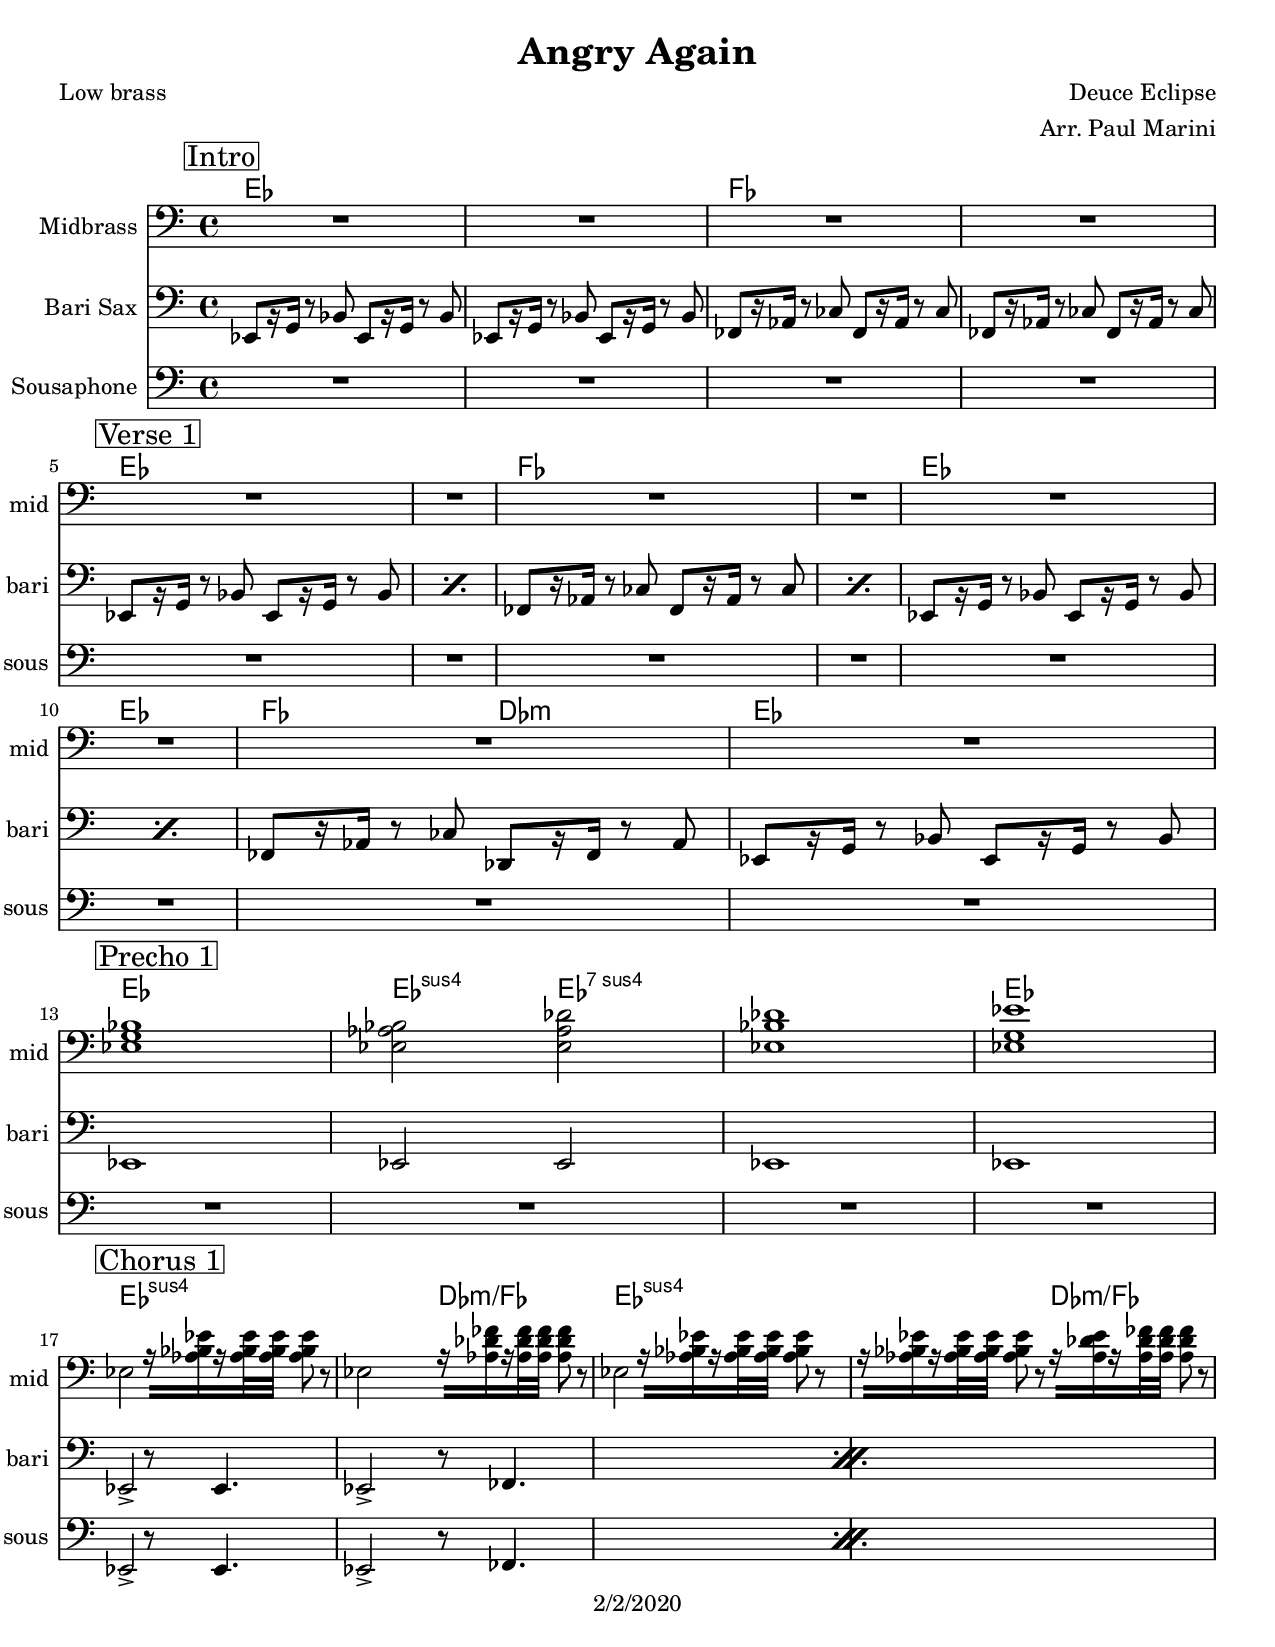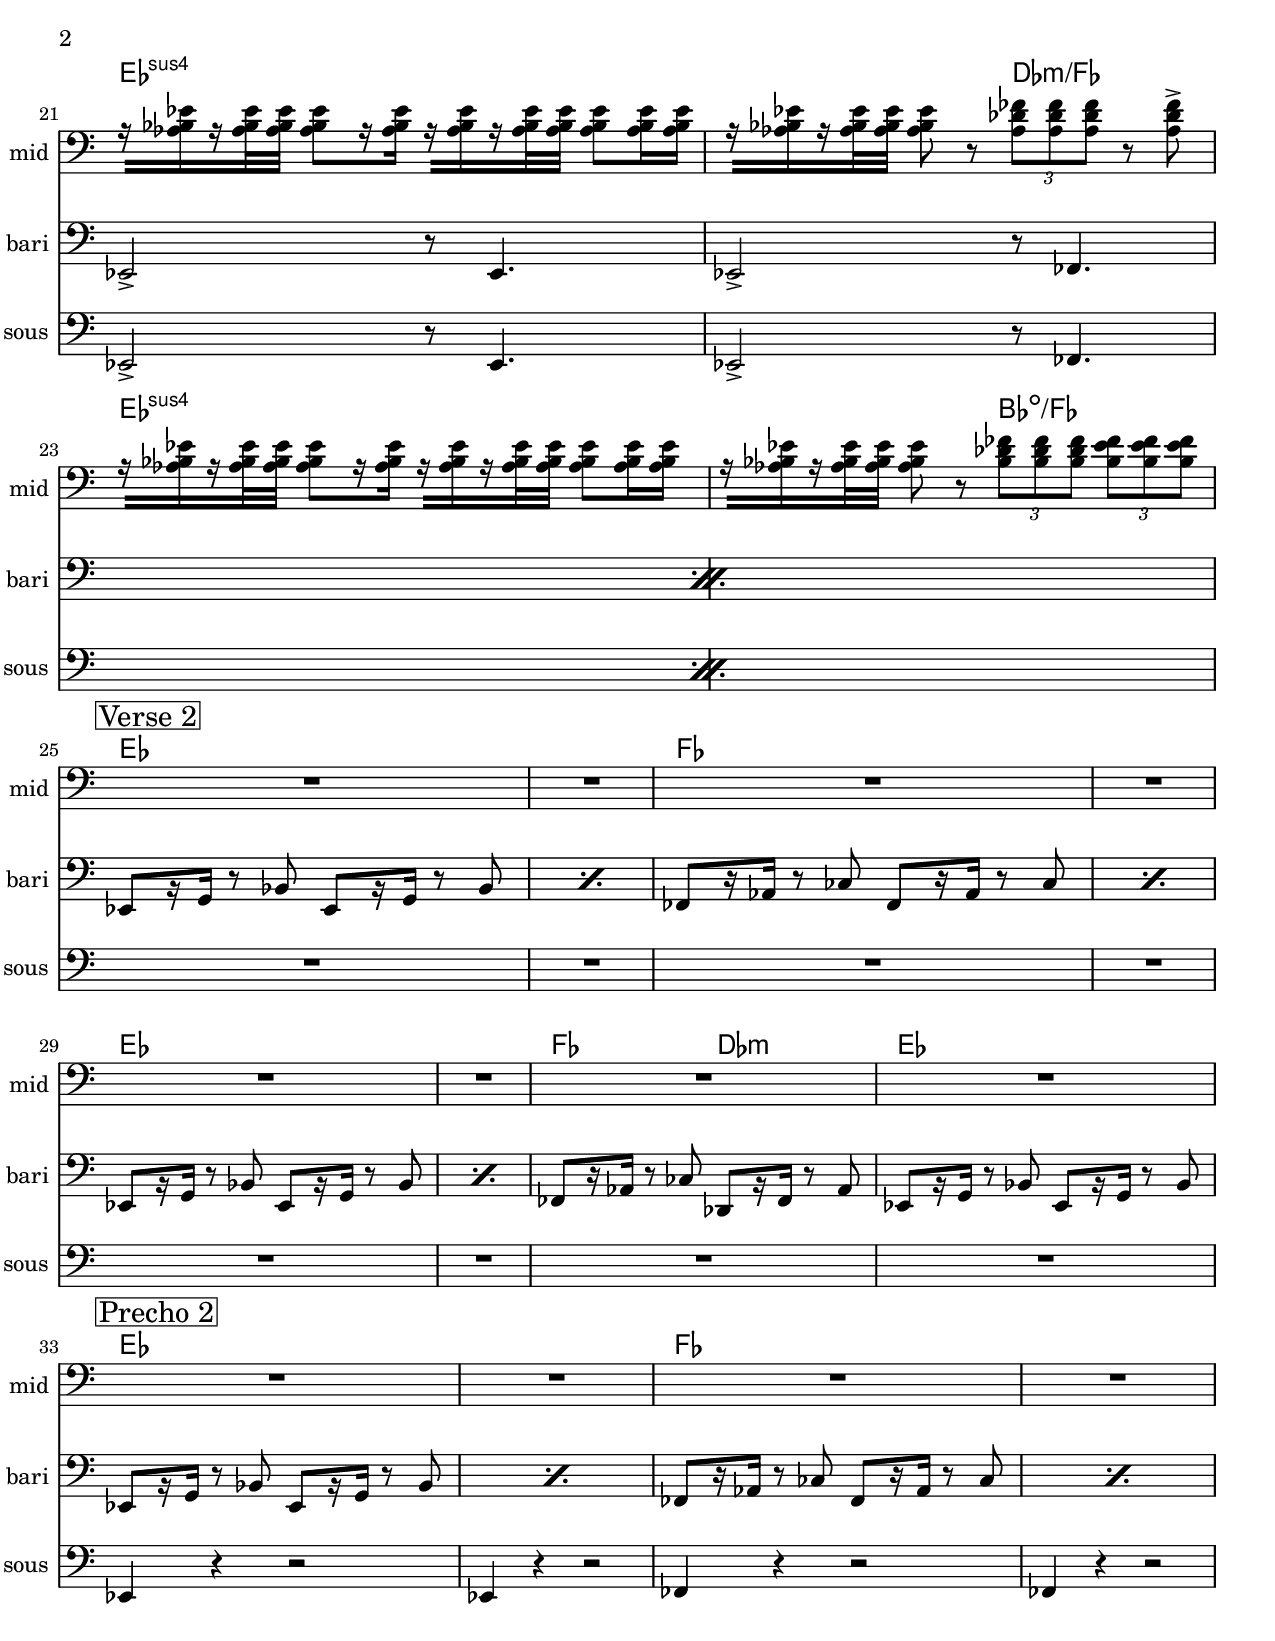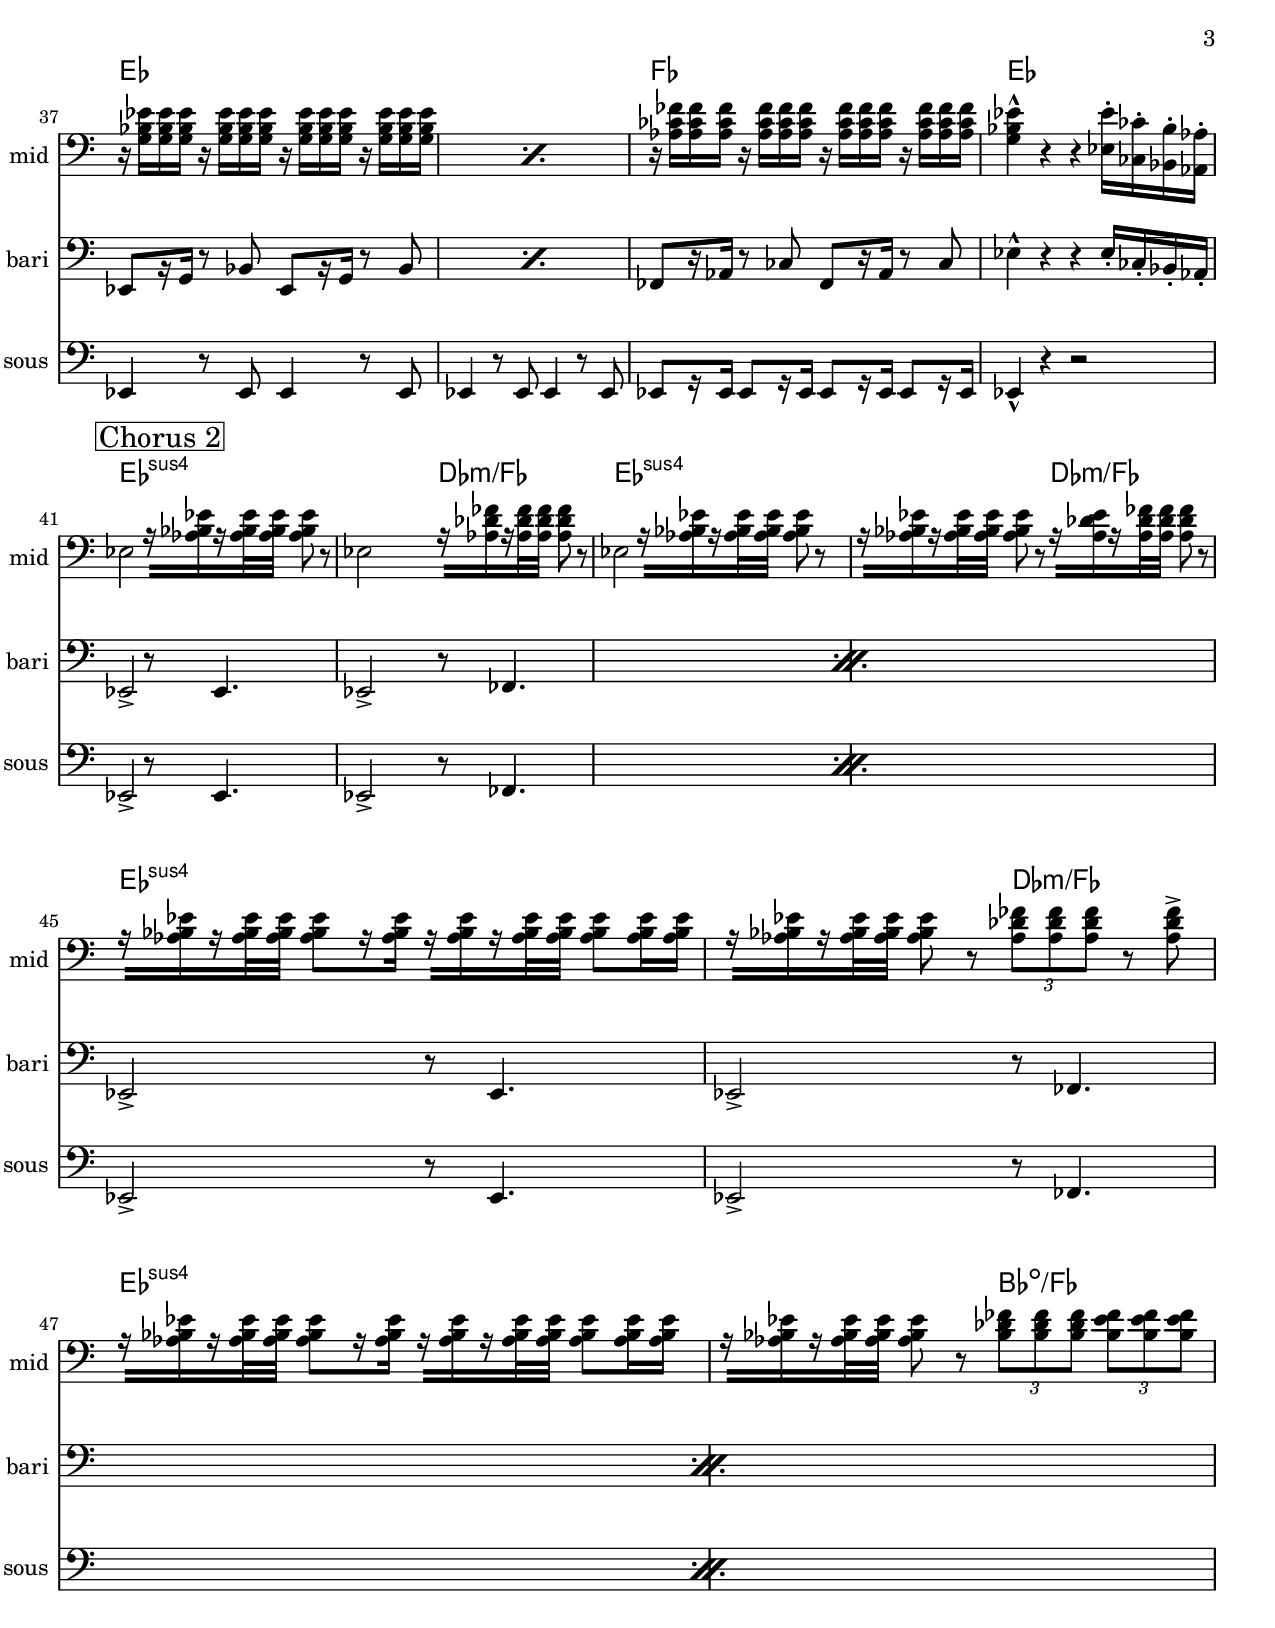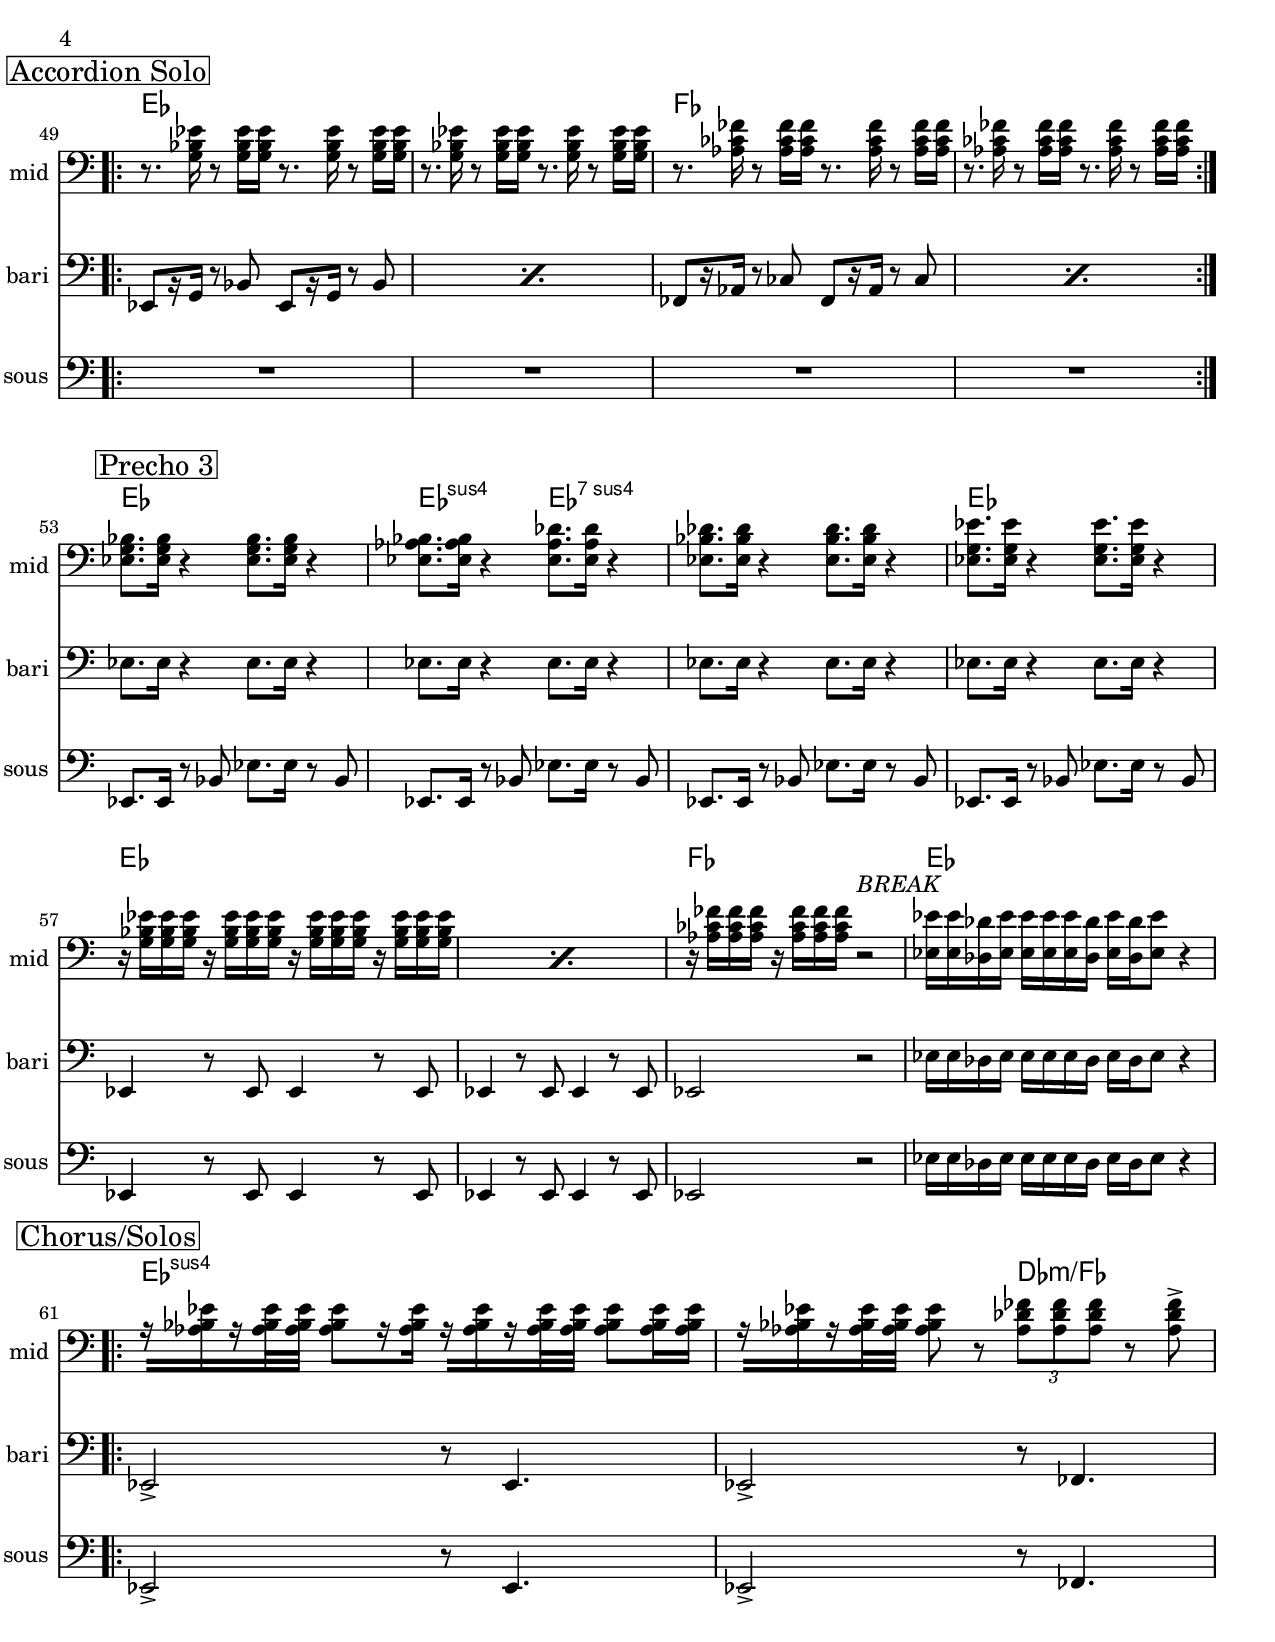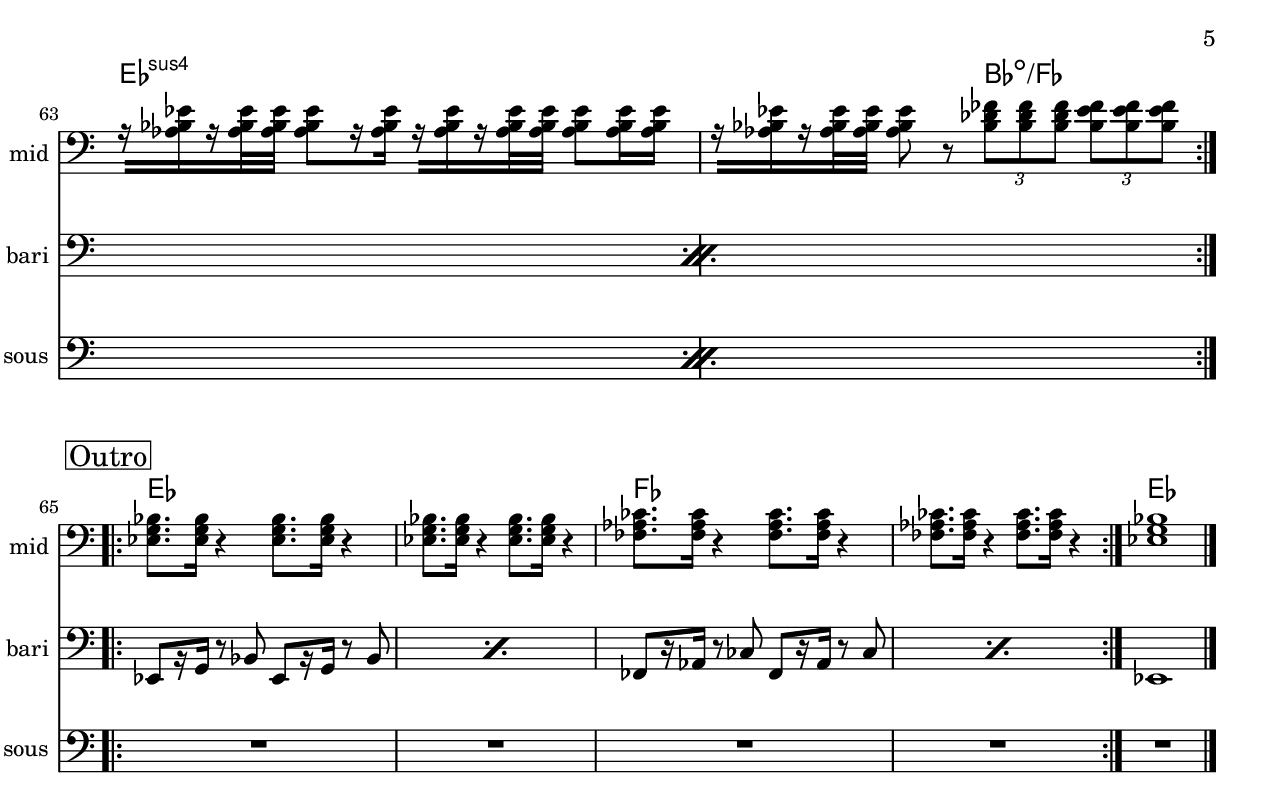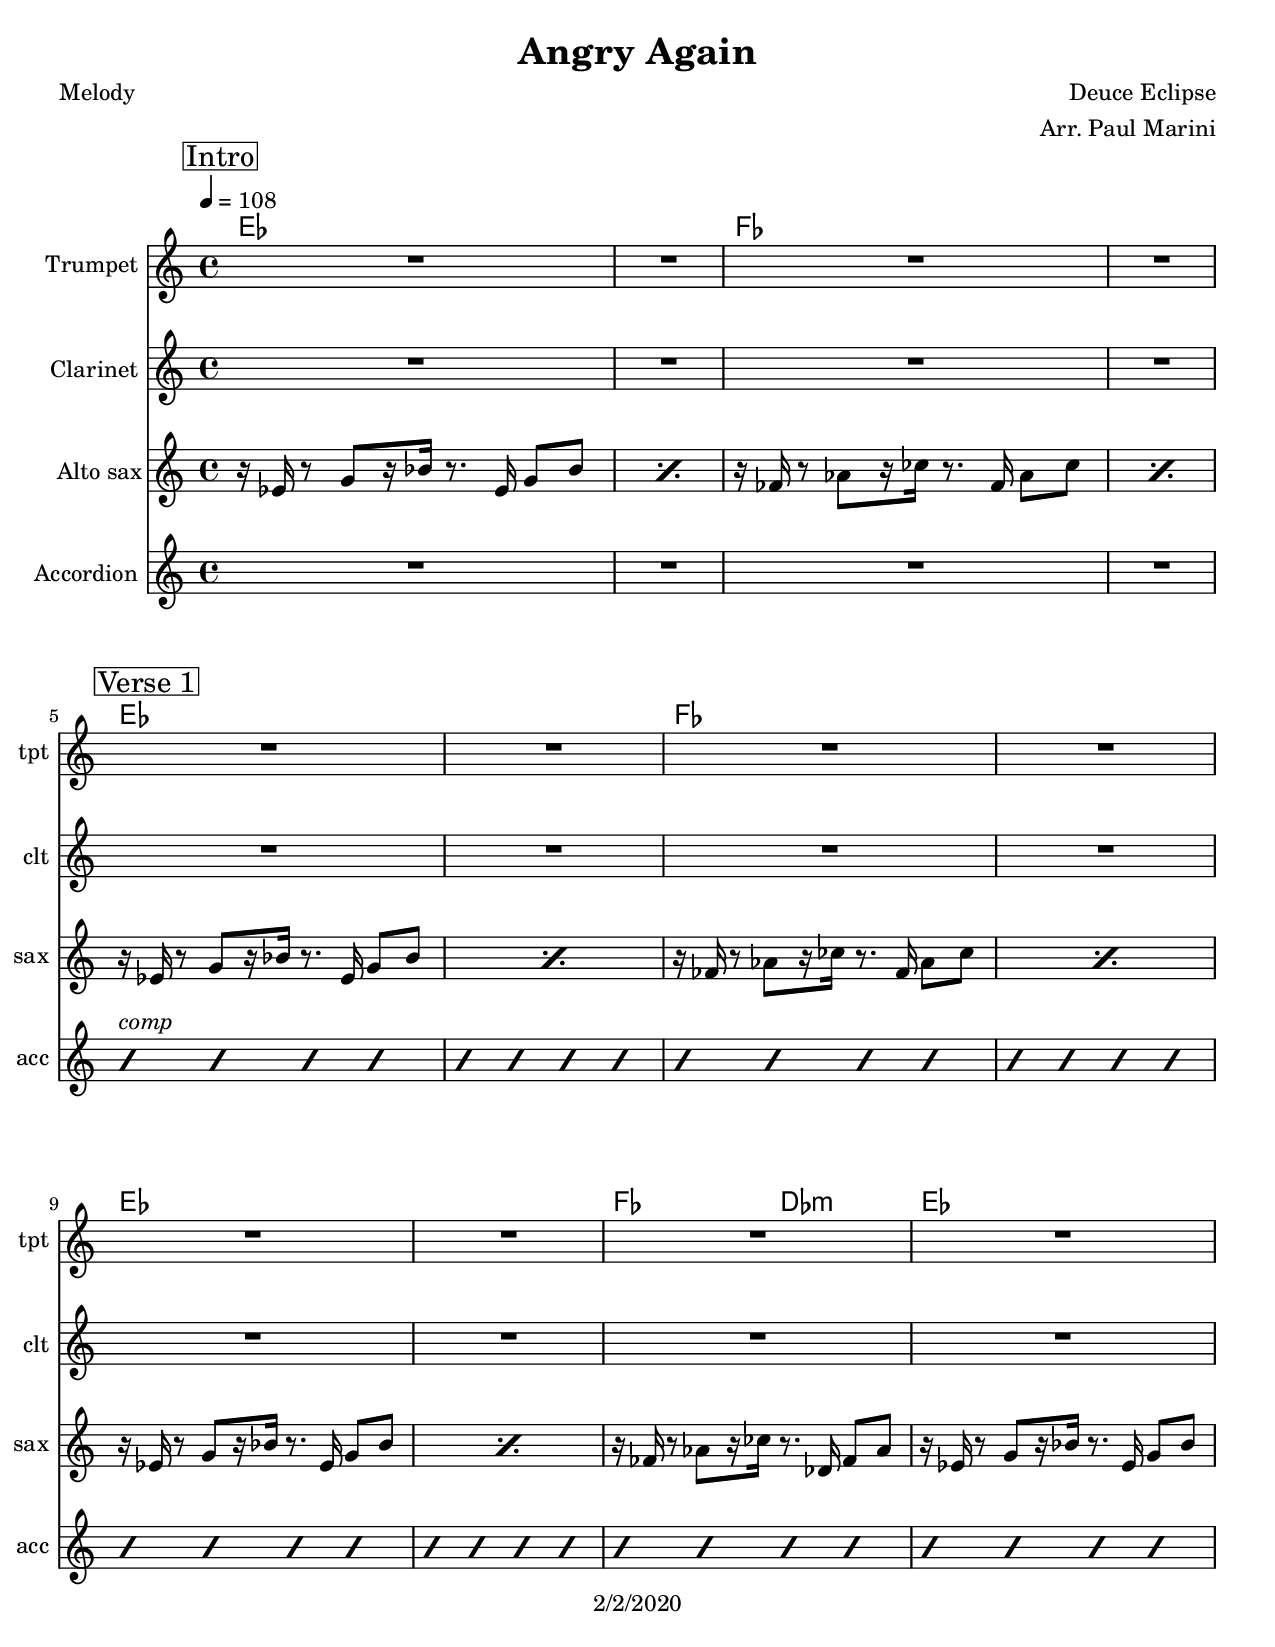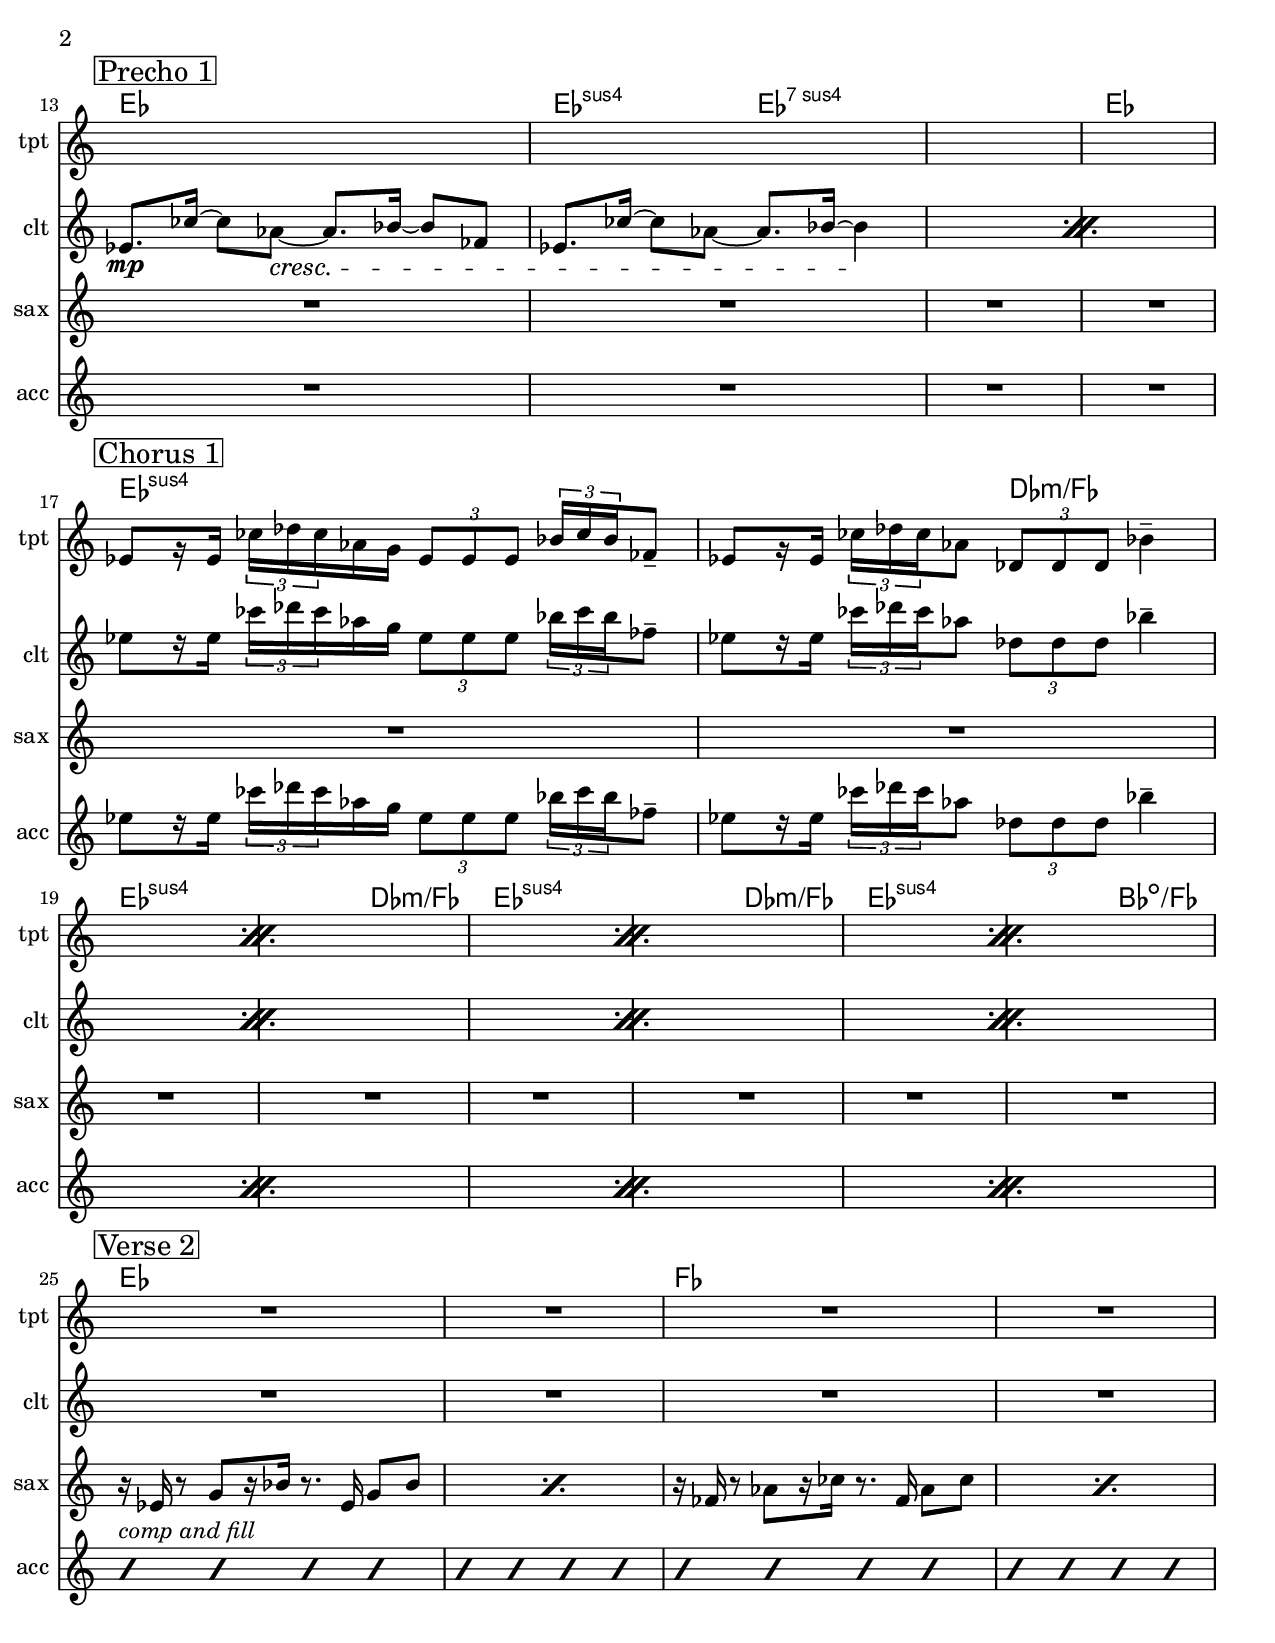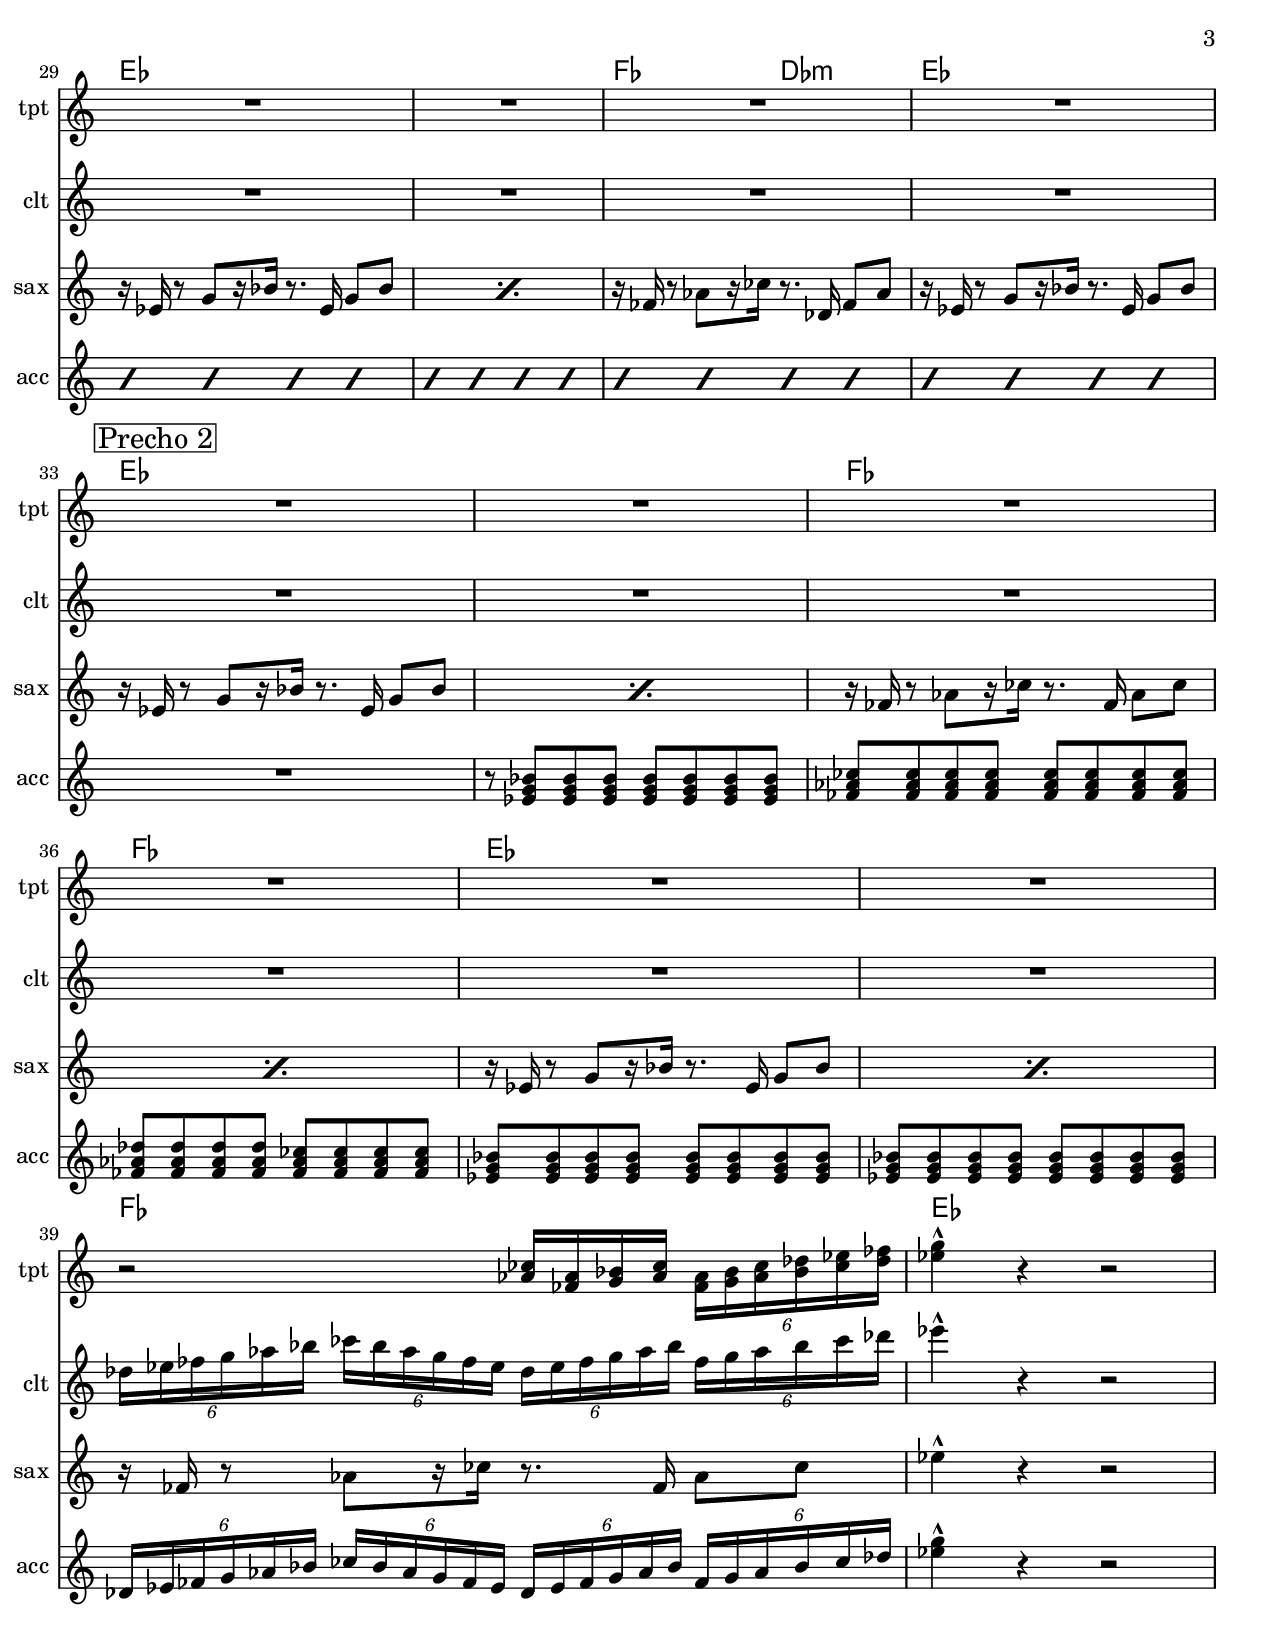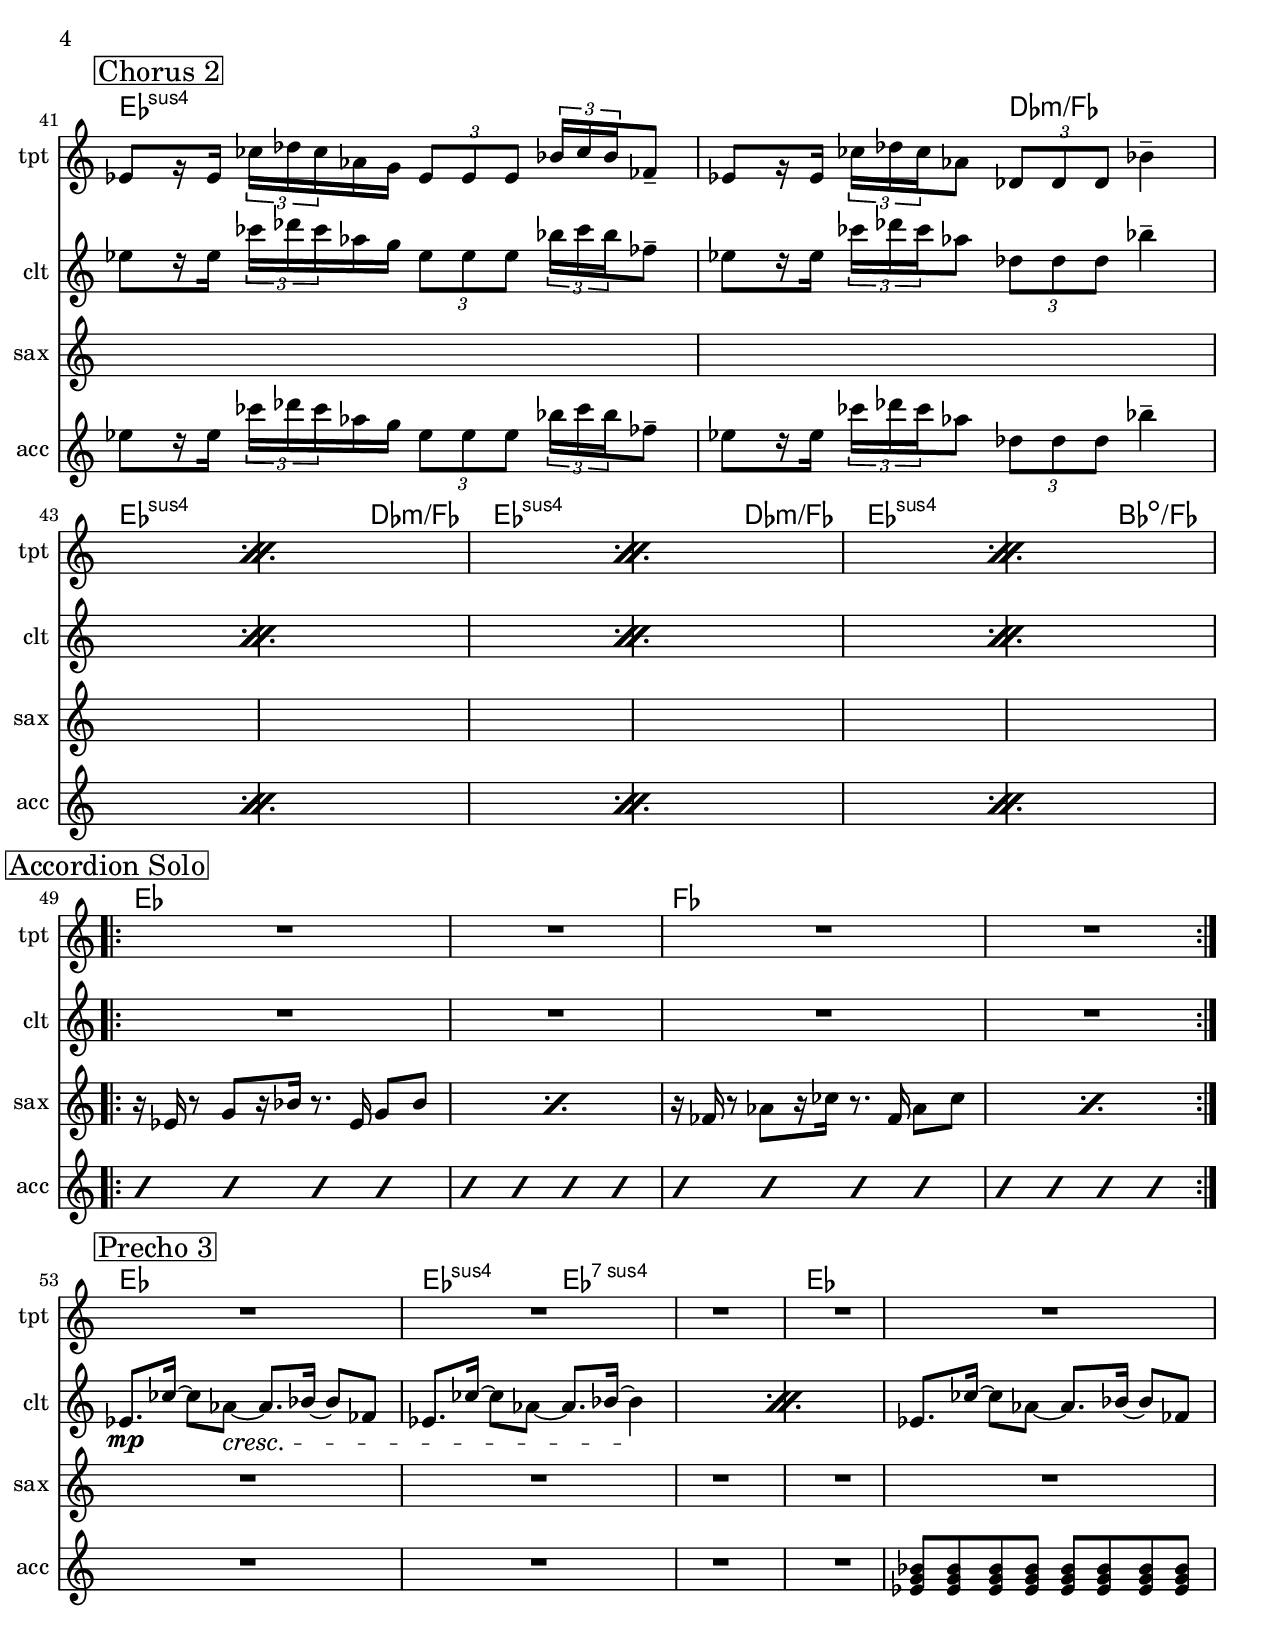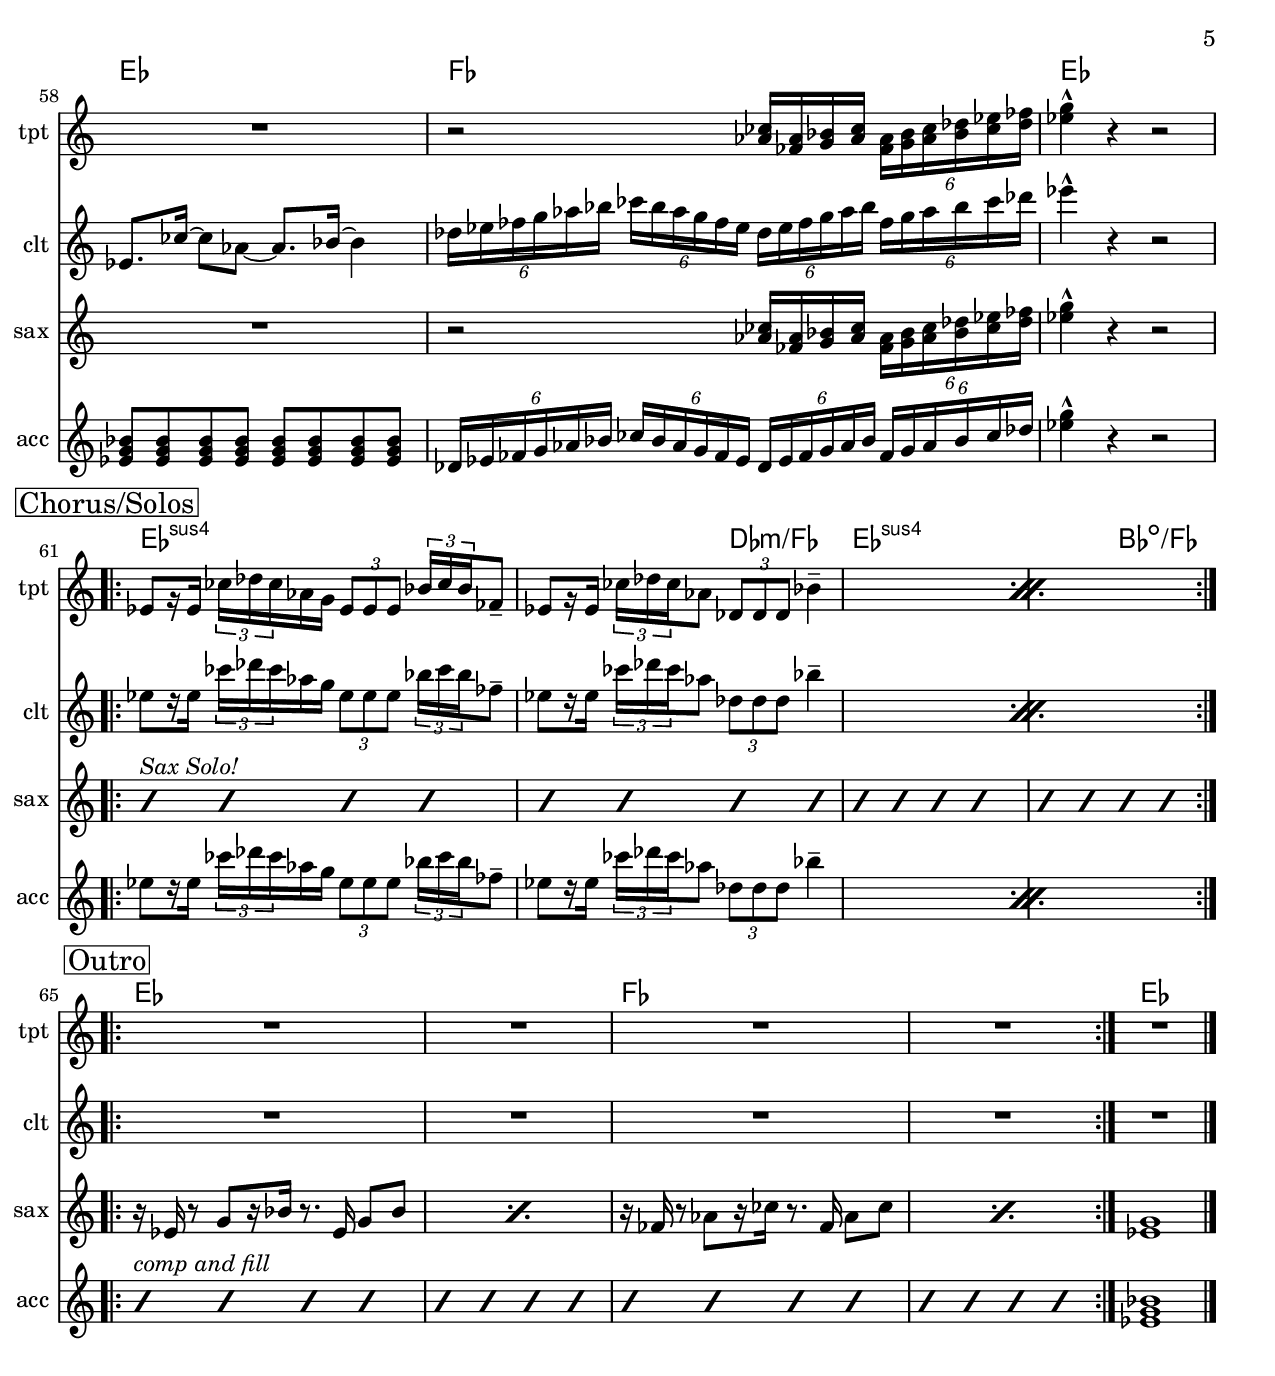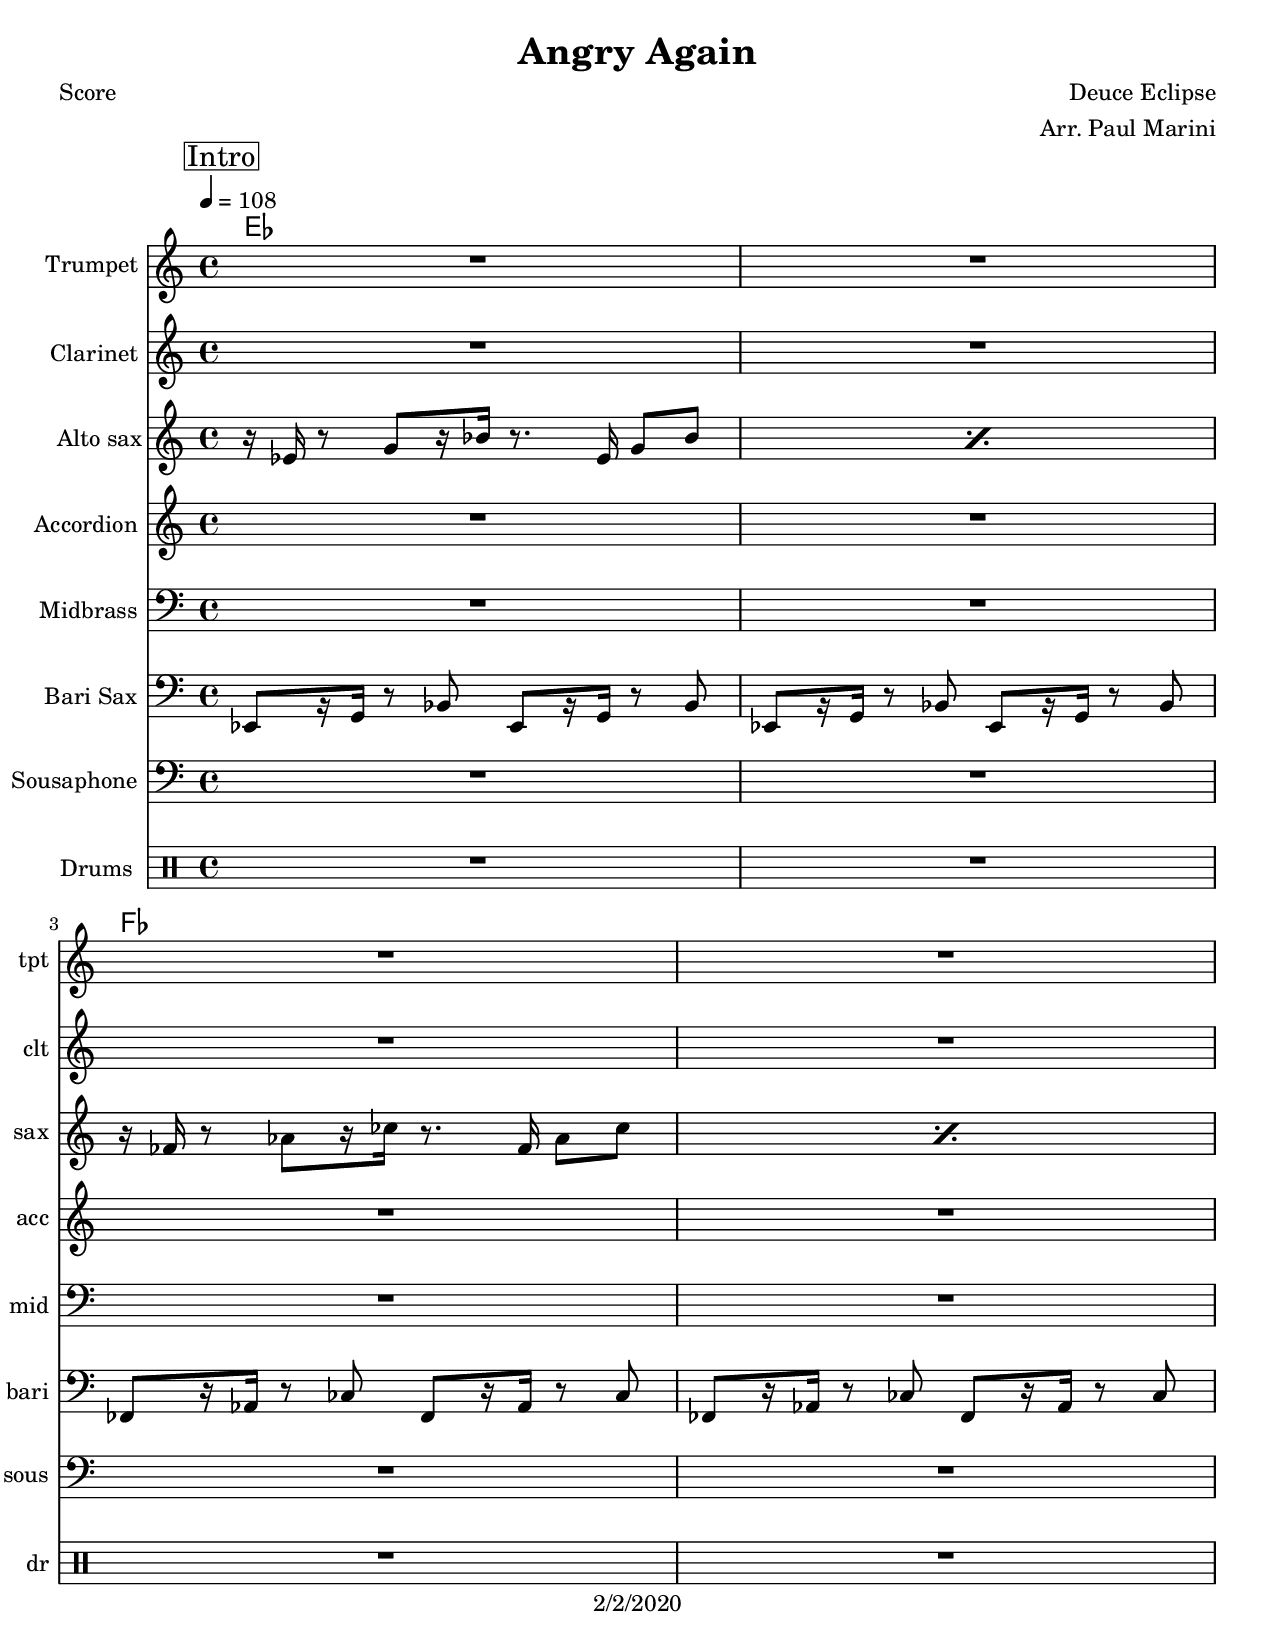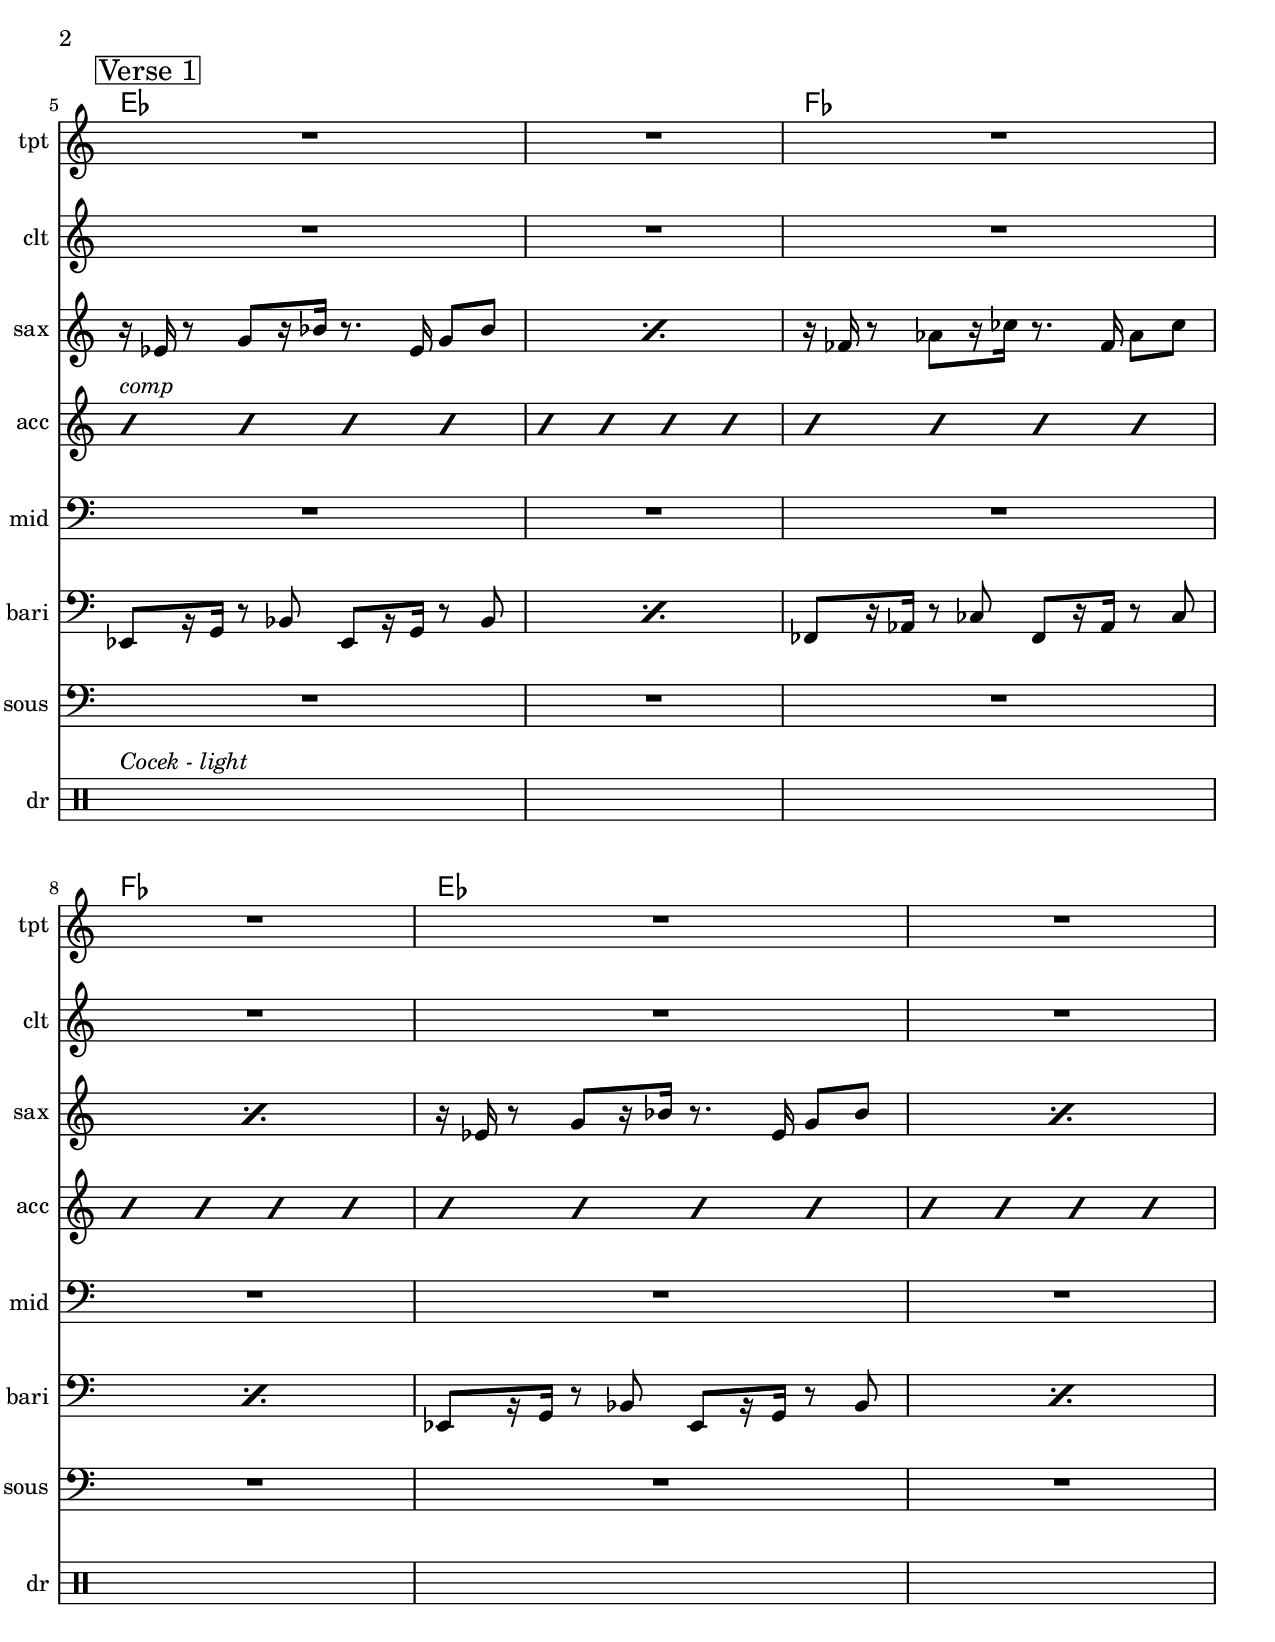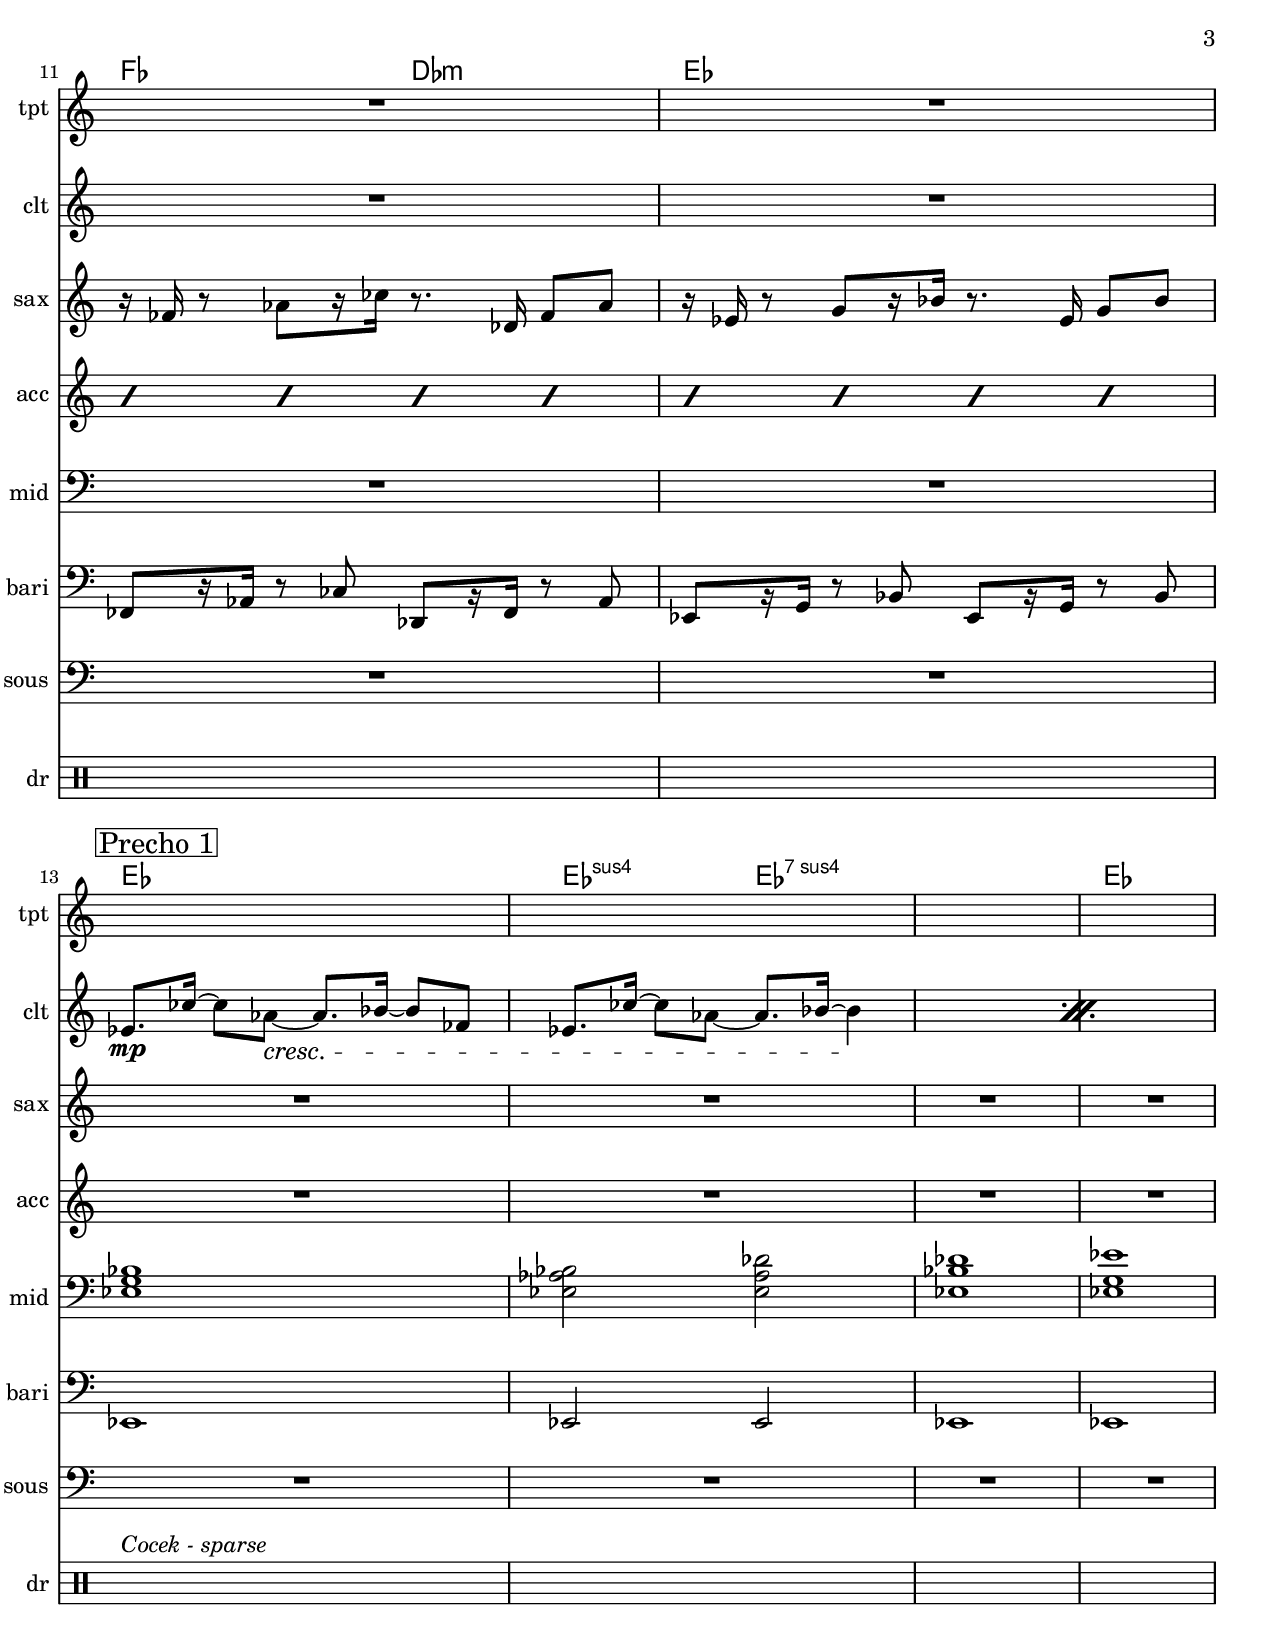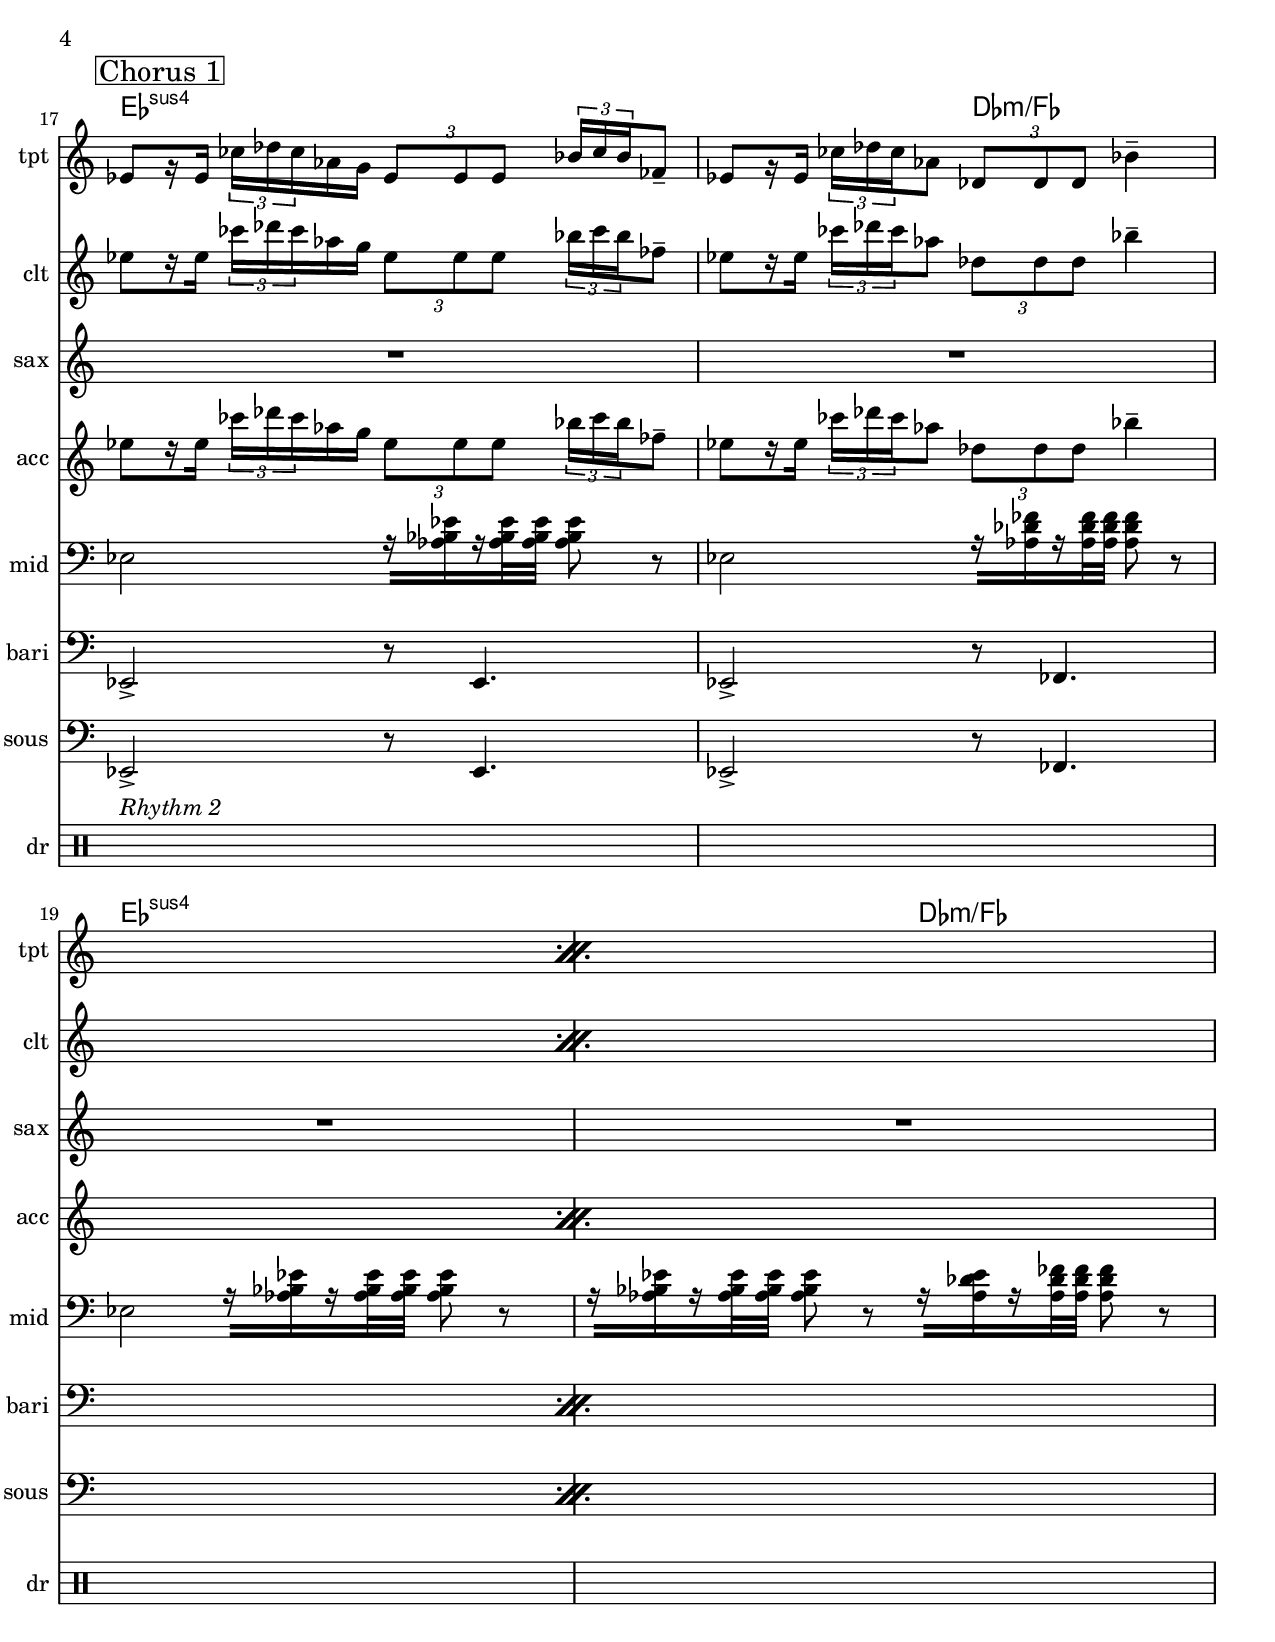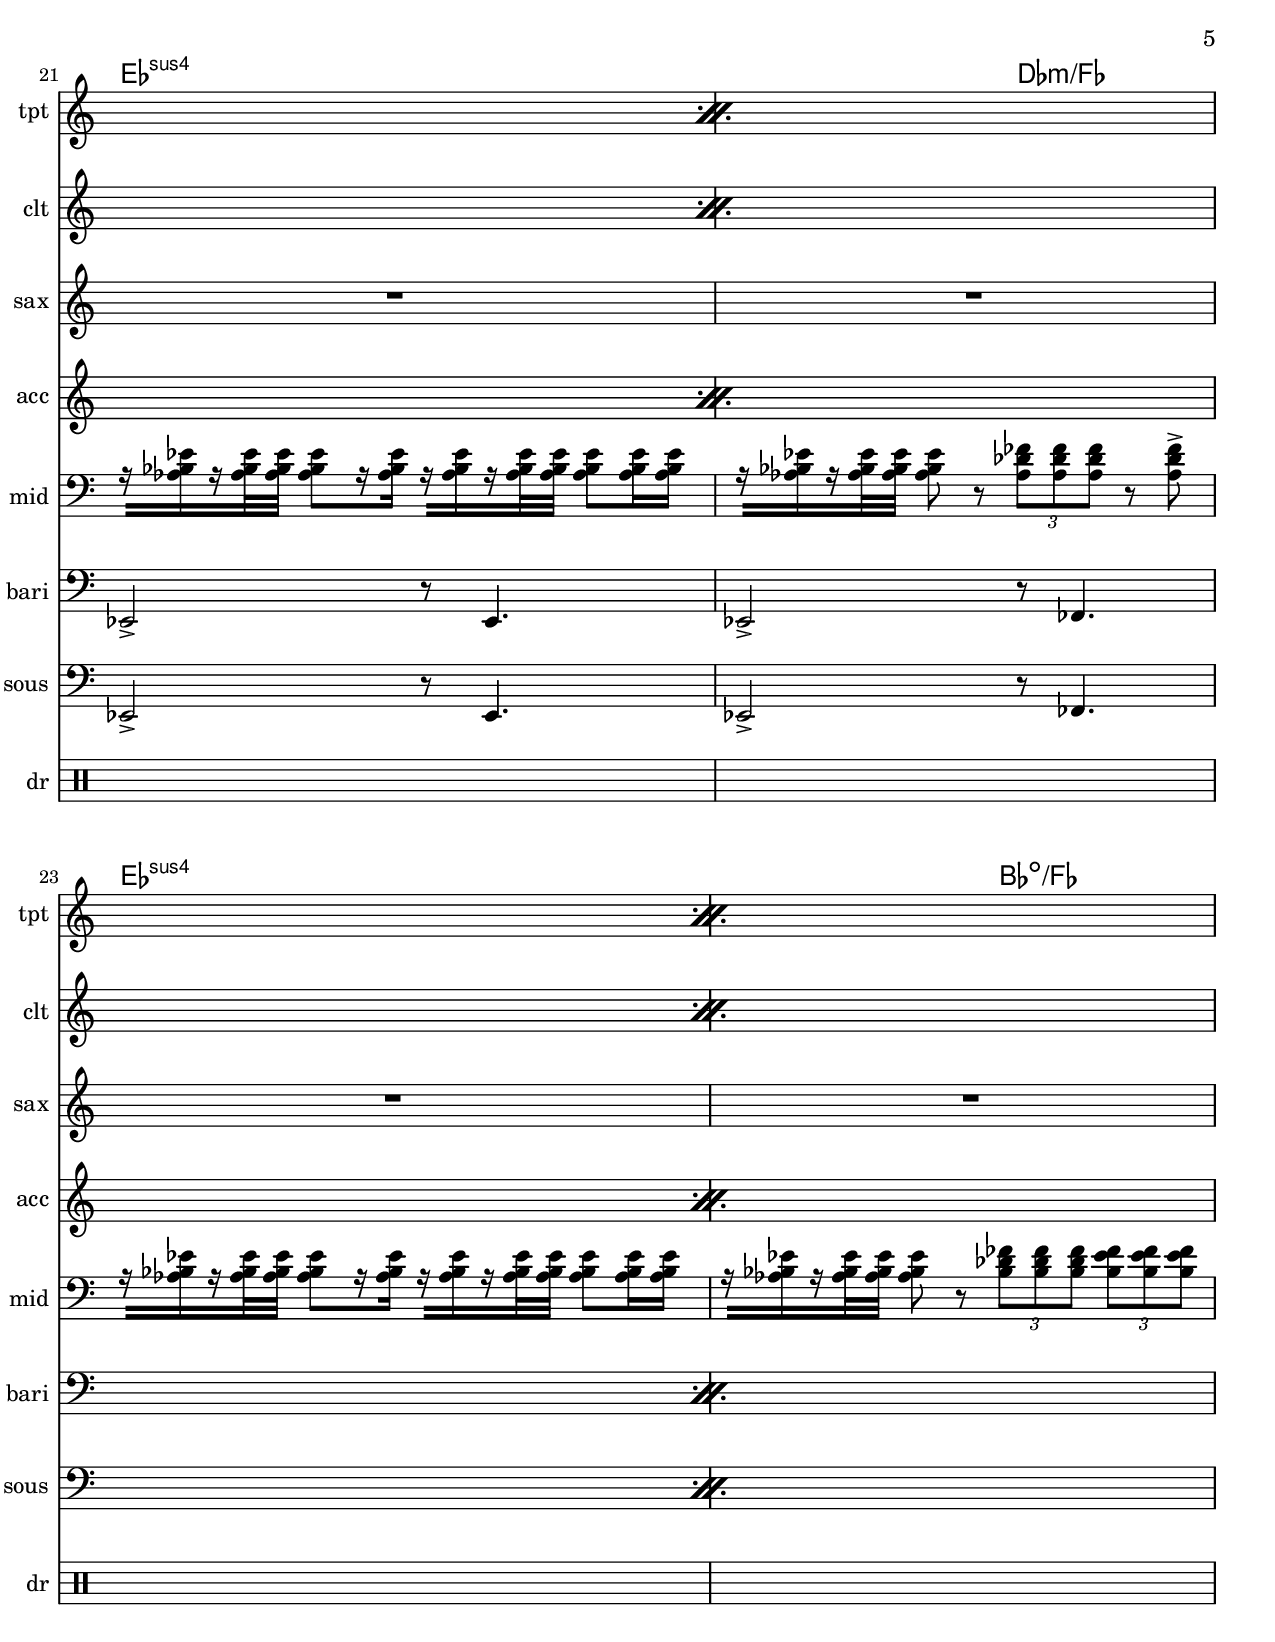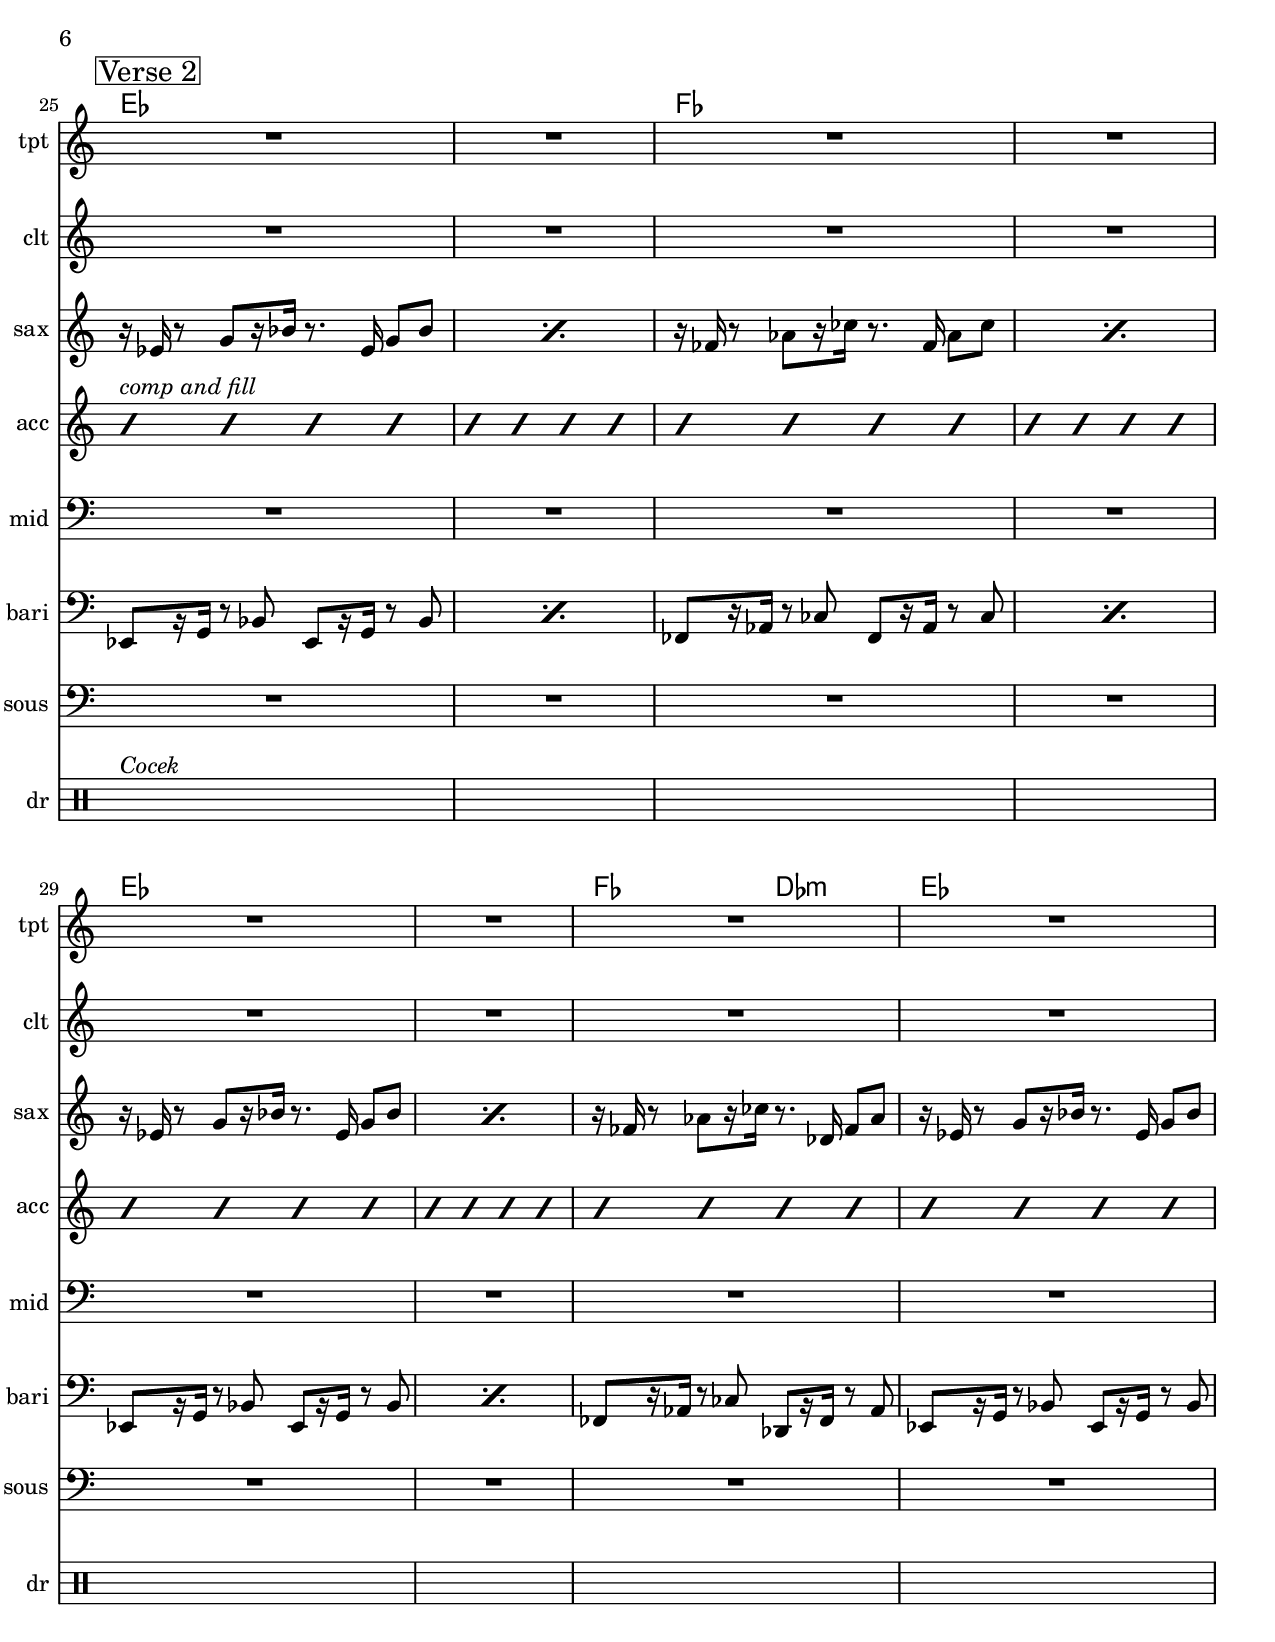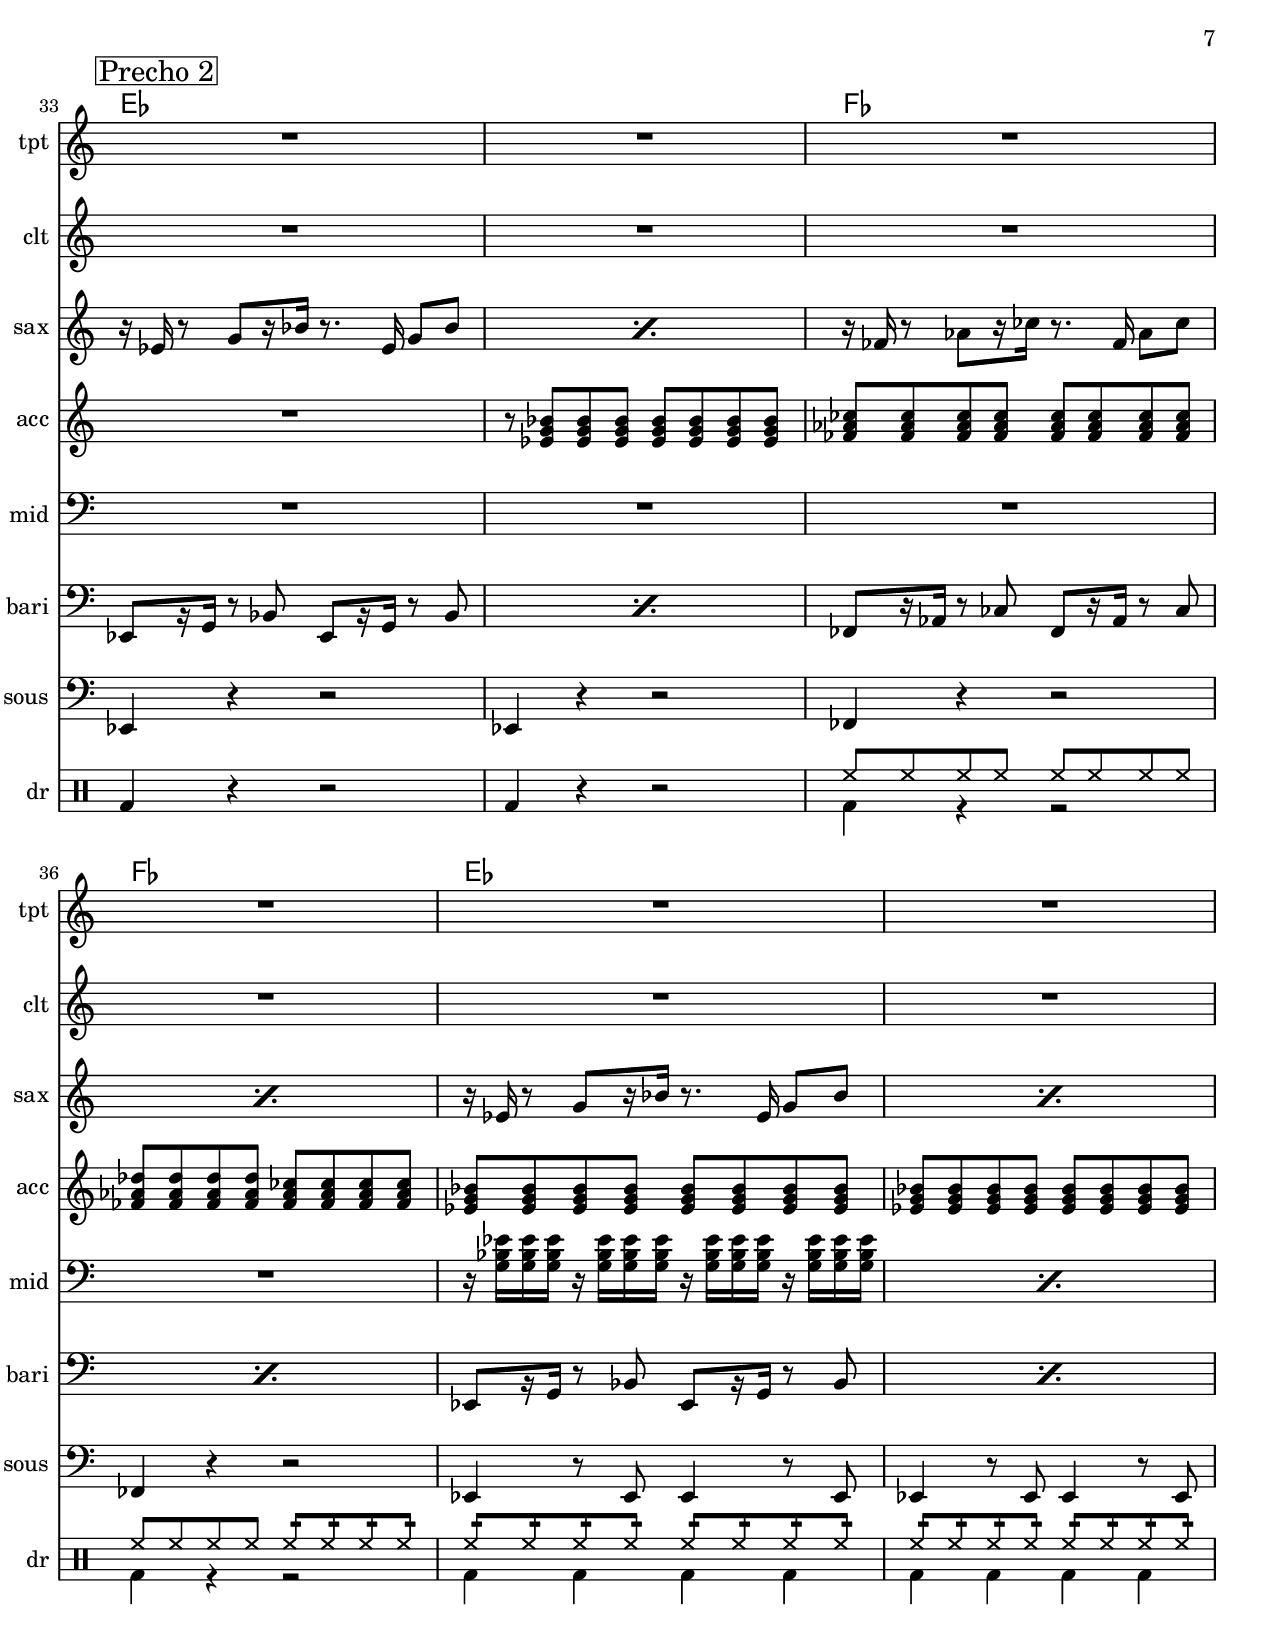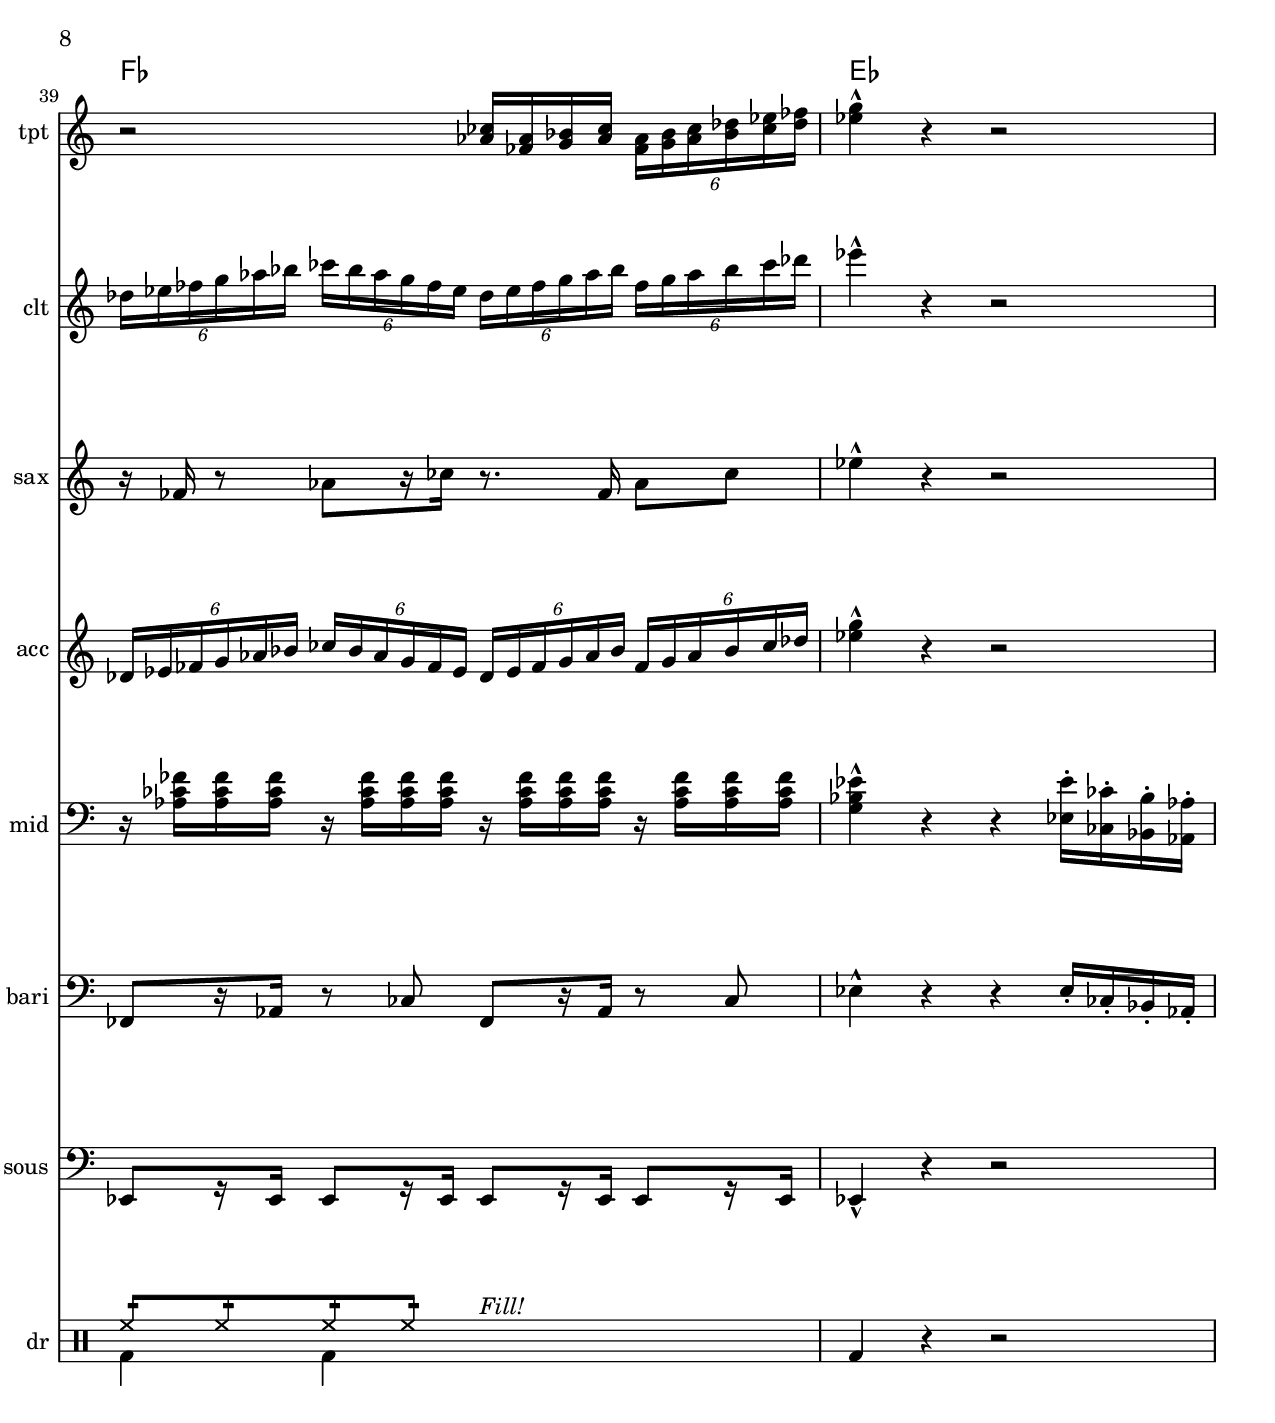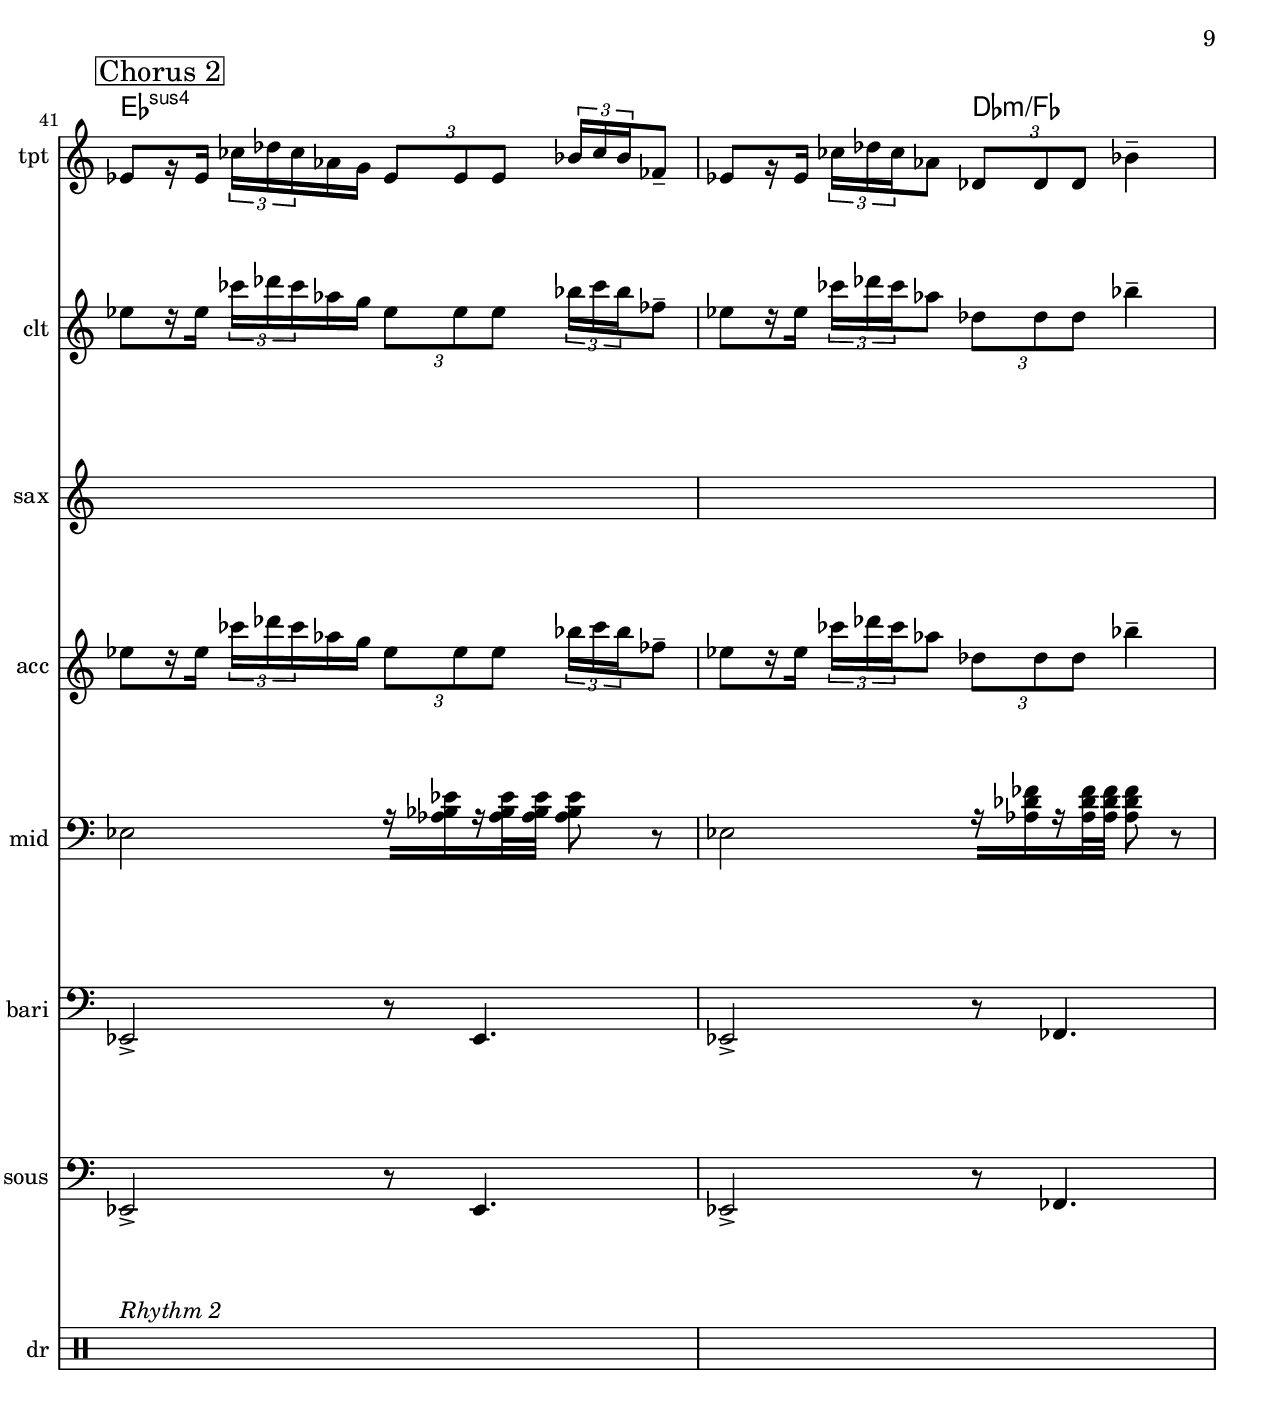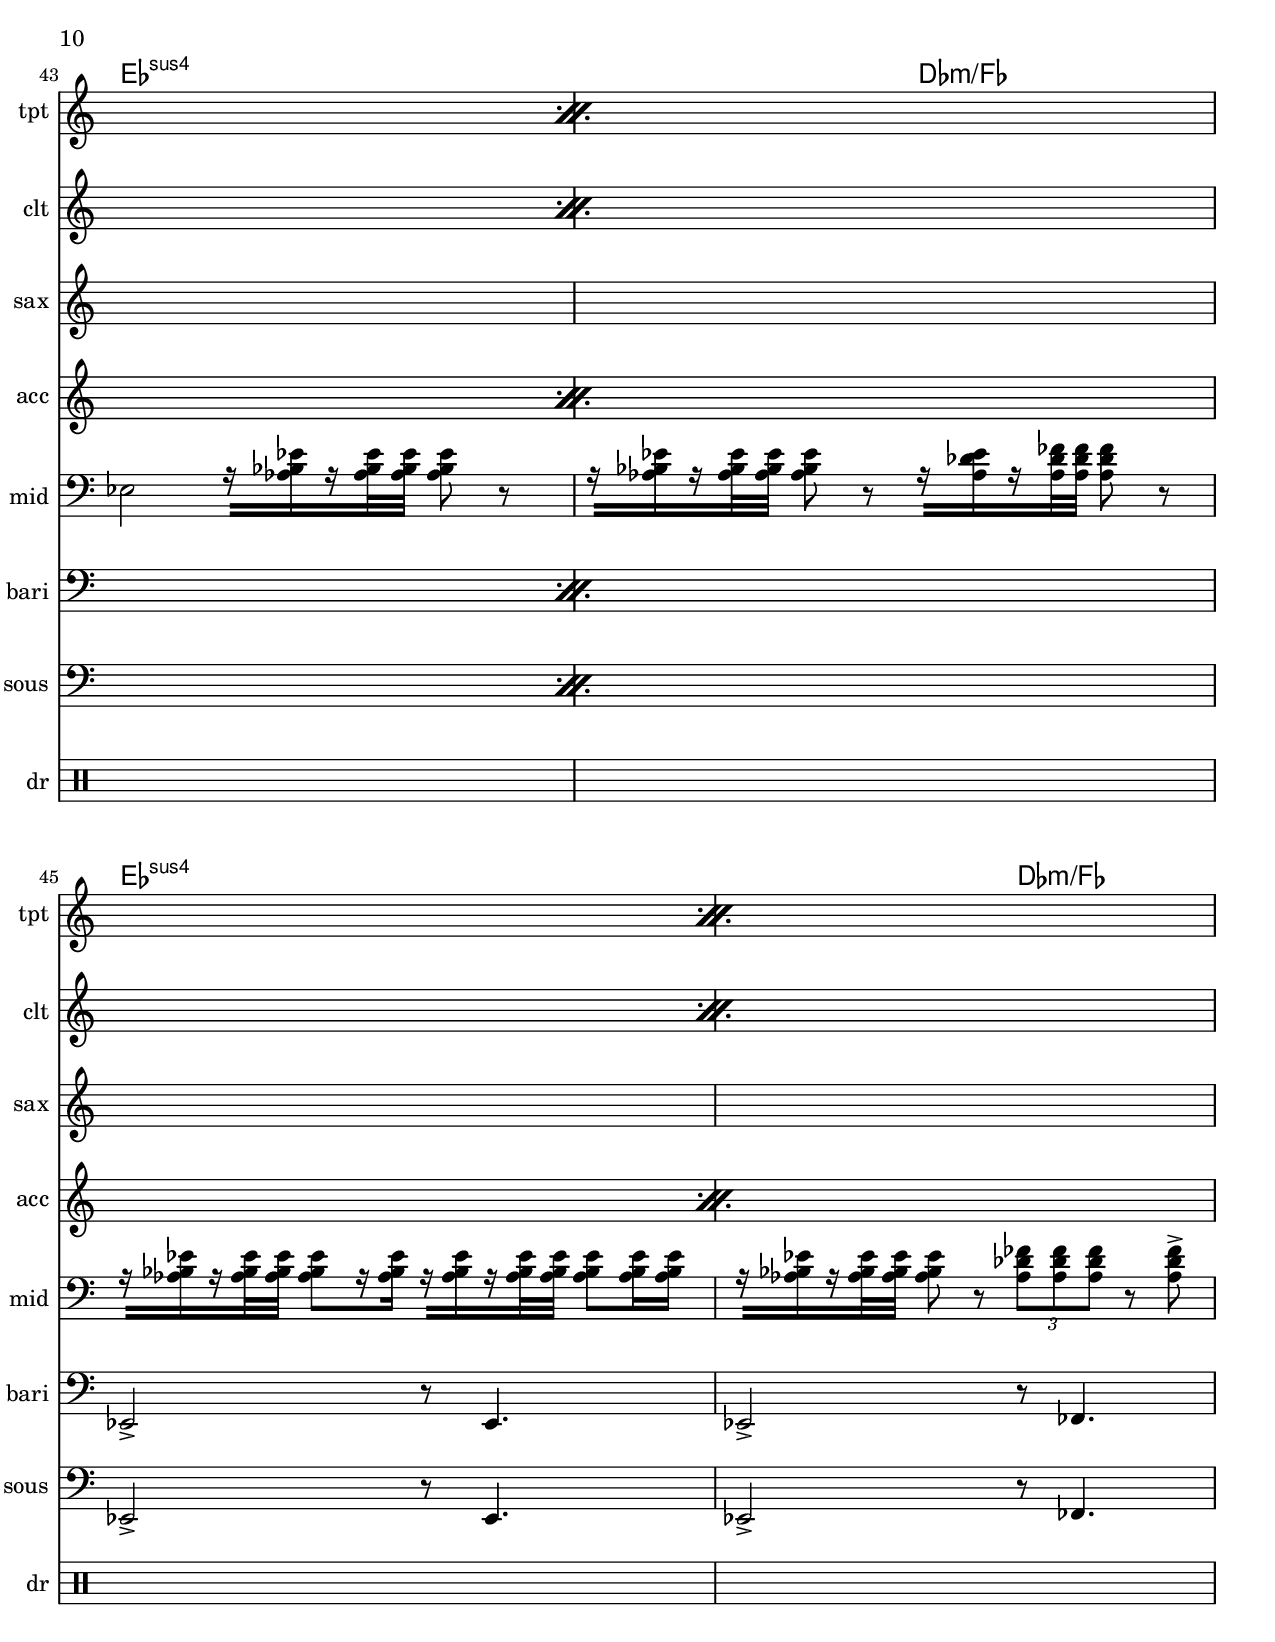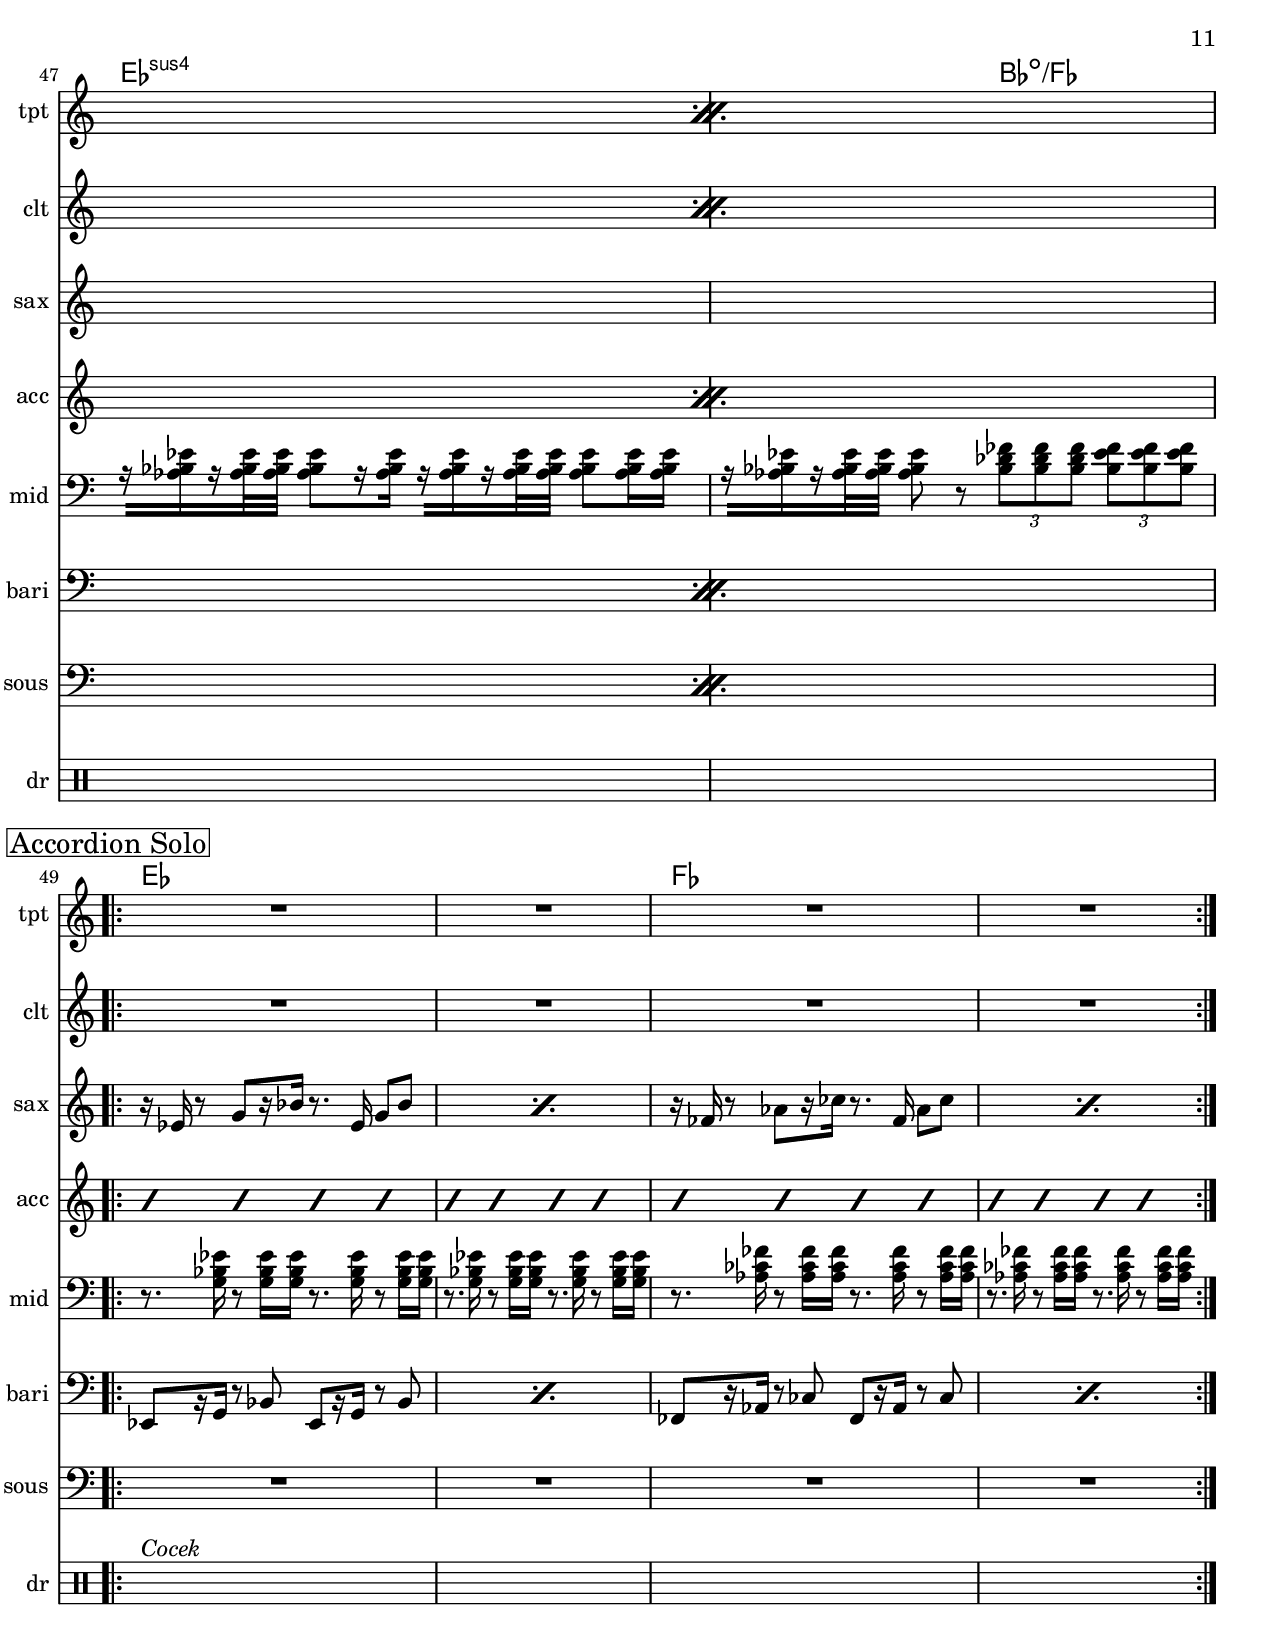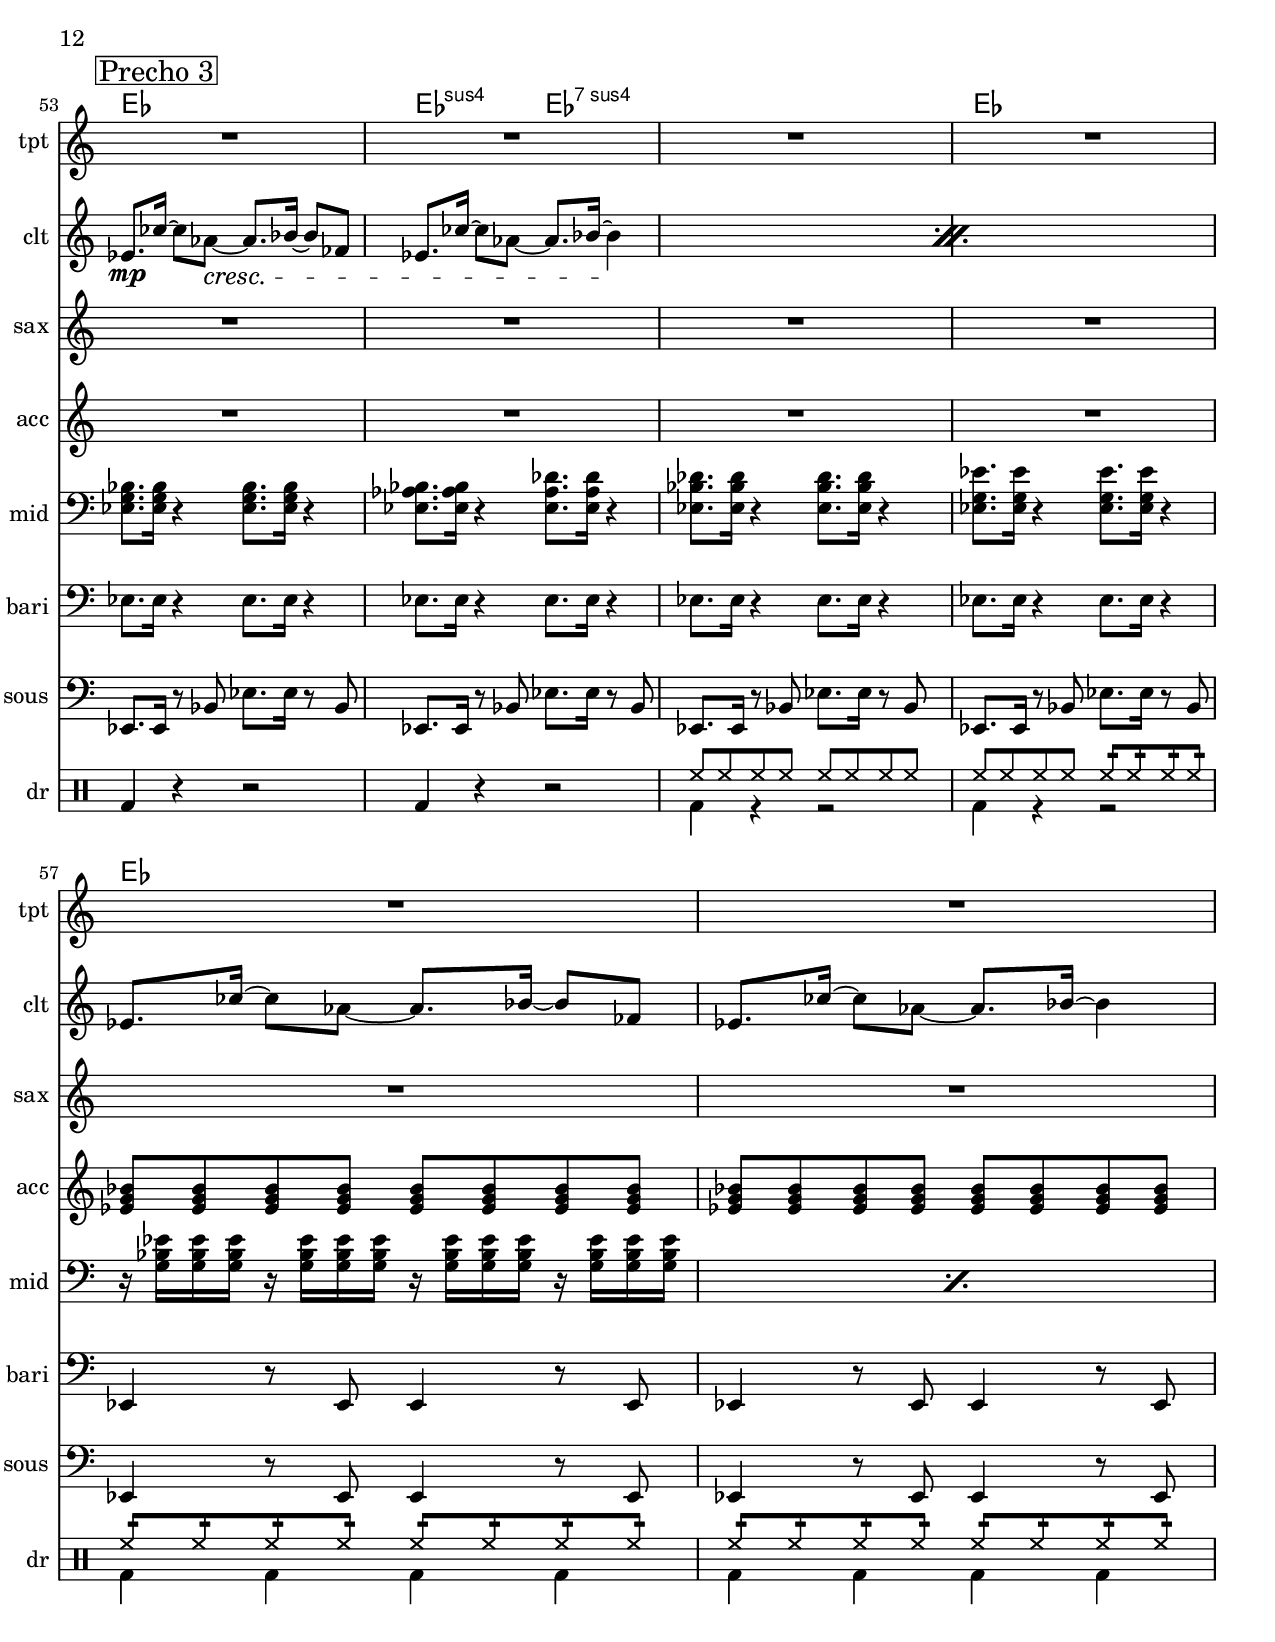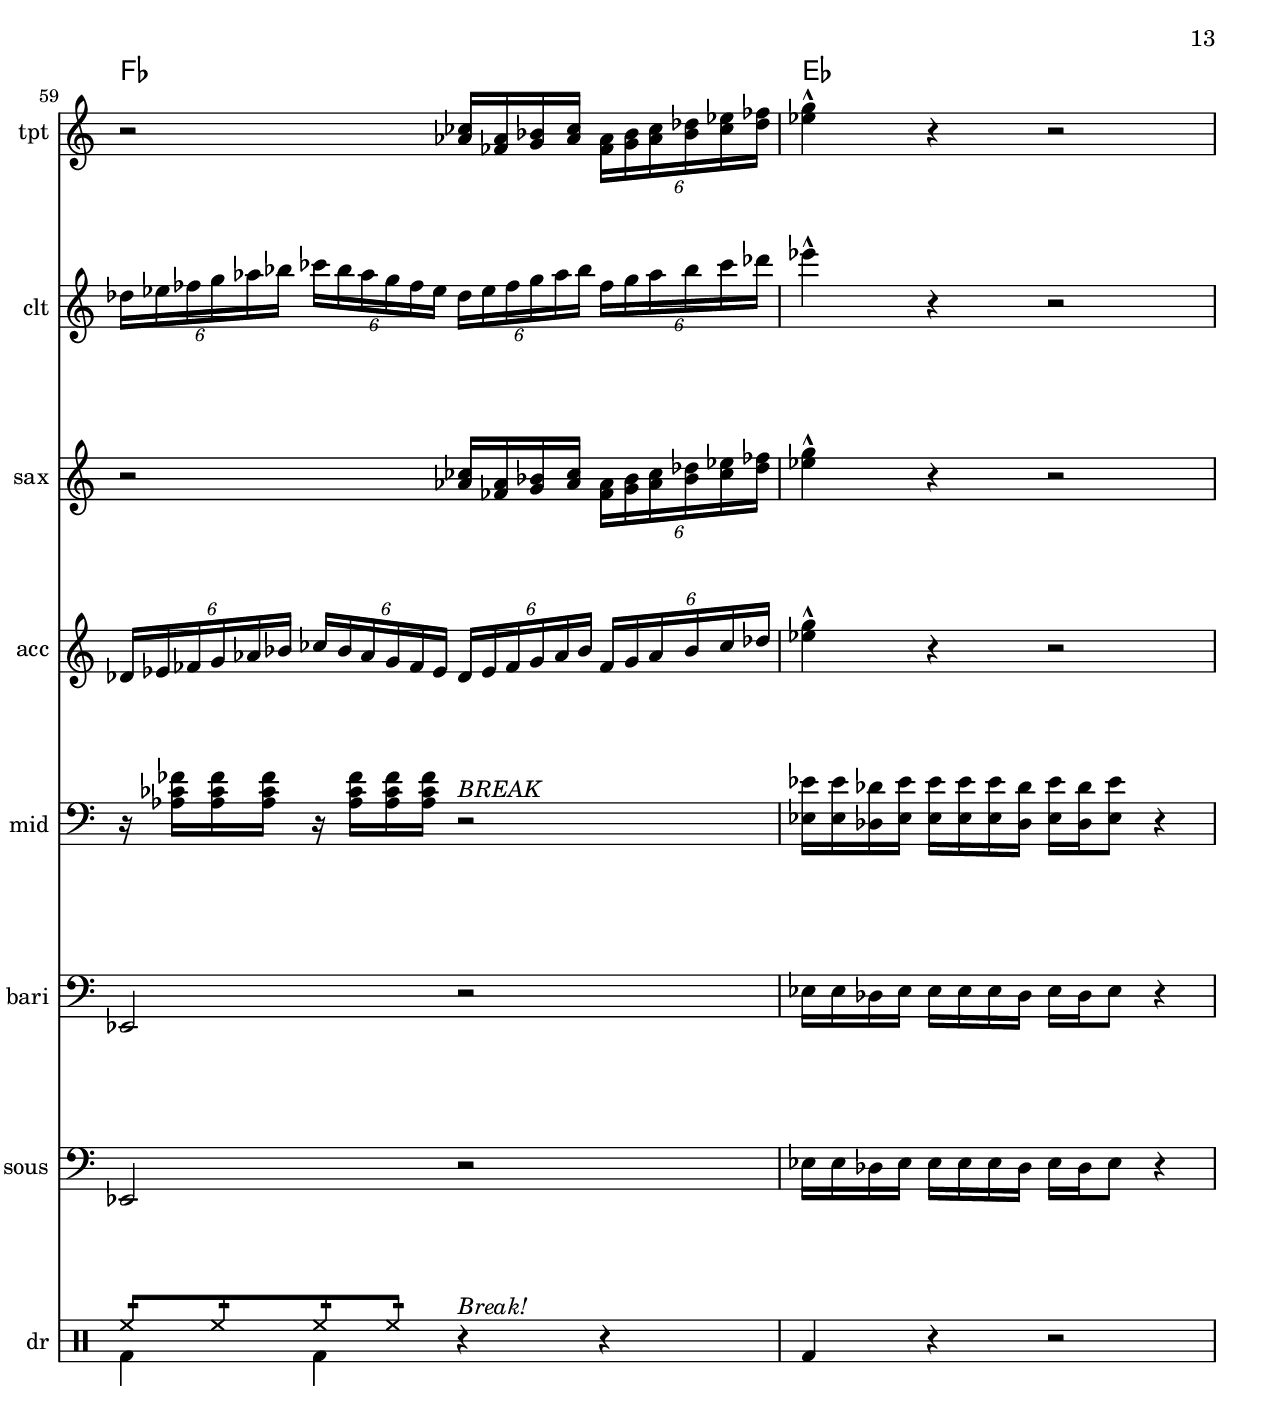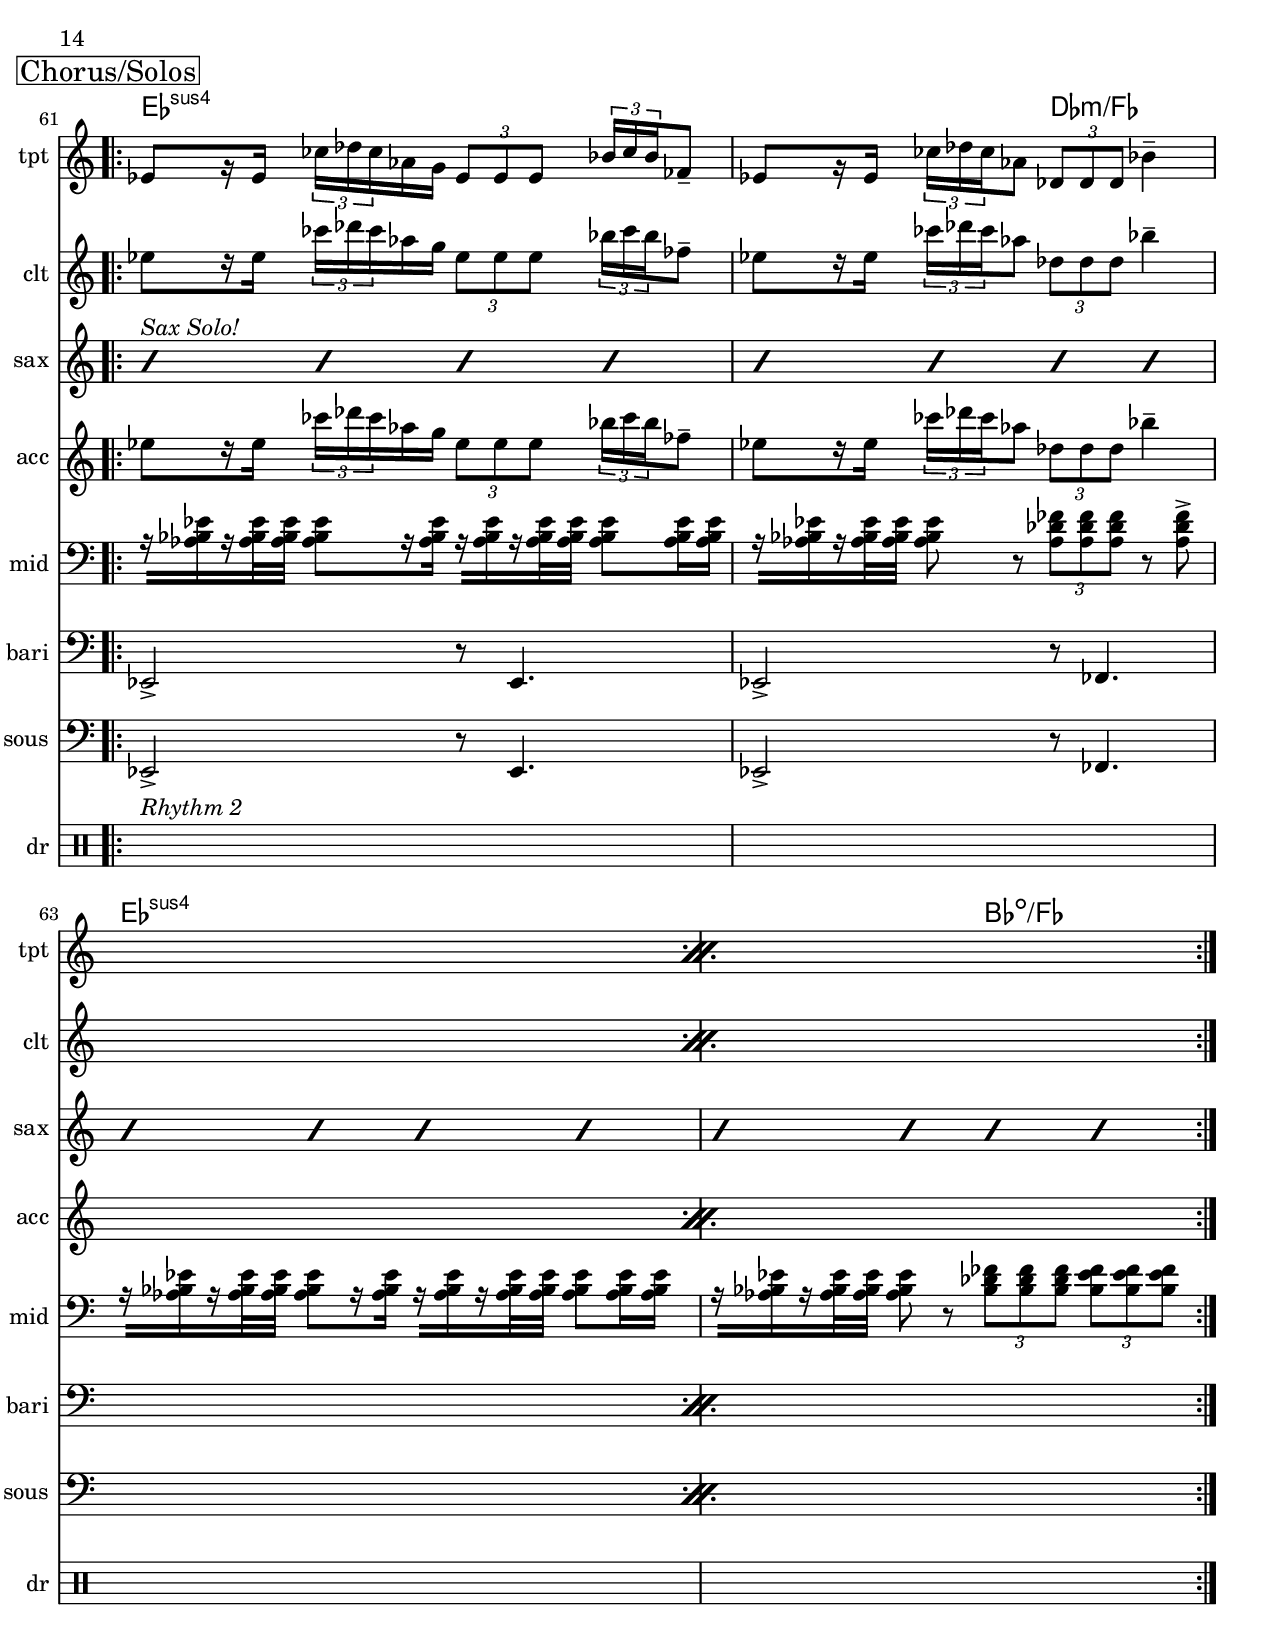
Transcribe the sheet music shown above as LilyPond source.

\version "2.18.2"

\header {
	title = "Angry Again"
	composer = "Deuce Eclipse"
	arranger = "Arr. Paul Marini"
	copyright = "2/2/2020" %date of latest edits
}
\paper {
  #(set-paper-size "letter")
  }


slash = {
	\override NoteHead #'style = #'slash
	\override Stem #'transparent = ##t
}

noslash = {
	\revert NoteHead #'style
	\revert Stem #'transparent
}

the_form = %Form
	\markup { \box \column {
	\line { " " }
	\line { \bold " Form: " }
	\line { " " }
	\line { " " }
	}}

test = { \relative c' { \tempo 4 = 80 \set Score.markFormatter = #format-mark-box-letters
	\repeat volta 2 {
	}
}
}

%{ ornament conventions, a/o 10/2017
%	\prall		regular up ornament, metric
%	\lineprall	quick, nonmetric up ornament	(was \mordent)
%	\mordent		regular down ornament, nonmetric	(was \upbow)
%	\prallprall	consecutive up ornaments, metric
% \trill		trill
%	\turn		turn of some sort
%}

%{ split part:
%	<<
%		{ c8 d e f g f e d | c1 | }
%	\\
%		{ c,2 d8 e f g | c4 g e c | }
%	>>
%}

%{ modified volta spanners:
%	\repeat volta 4 {
%		c4 c c c | d4 d d d | e4 e e e |
%	}
%	\set Score.repeatCommands = #'((volta "1,3"))                   % gives custom volta spanner
%	    { f4 f g g  | }
%	\set Score.repeatCommands = #'((volta #f) (volta "2,4") end-repeat) % ends the 1st spanner, gives custom volta spanner and a repeat back
%			{ f8 f f f g a b c | }
%	\set Score.repeatCommands = #'((volta #f))                      % ends 2nd spanner
%}

trumpet = { \relative c'' { \tempo 4 = 108 \set Score.markFormatter = #format-mark-box-letters

	\mark \markup { \box "Intro" }
    R1 | R1 | R1 | R1 | 
    \break

	\mark \markup { \box "Verse 1" }
    R1 | R1 | R1 | R1 |
    R1 | R1 | R1 | R1 |
    \break

	\mark \markup { \box "Precho 1" }
    s1 | s1 | s1 | s1 |
    \break

	\mark \markup { \box "Chorus 1" }
    \repeat percent 4 {
        ees,8[ r16 ees] \tuplet 3/2 { ces'16 des ces } aes16 g \tuplet 3/2 { ees8 ees ees } \tuplet 3/2 { bes'16 ces bes } fes8-- |
        ees8[ r16 ees] \tuplet 3/2 { ces'16 des ces } aes8 \tuplet 3/2 { des,8 des des } bes'4-- |
    }
    \break

	\mark \markup { \box "Verse 2" }
    R1 | R1 | R1 | R1 |
    R1 | R1 | R1 | R1 |
    \break


	\mark \markup { \box "Precho 2" }
    R1 | R1 | R1 | R1 |
    R1 | R1 | 
    r2 <aes ces>16 <fes aes> <g bes> <aes ces> \tuplet 6/4 { <fes aes>16 <g bes> <aes ces> <bes des> <ces ees> <des fes> } |
    <ees g>4-^ r r2 |
    \break

	\mark \markup { \box "Chorus 2" }
    \repeat percent 4 {
        ees,8[ r16 ees] \tuplet 3/2 { ces'16 des ces } aes16 g \tuplet 3/2 { ees8 ees ees } \tuplet 3/2 { bes'16 ces bes } fes8-- |
        ees8[ r16 ees] \tuplet 3/2 { ces'16 des ces } aes8 \tuplet 3/2 { des,8 des des } bes'4-- |
    }
    \break

	\mark \markup { \box "Accordion Solo" }
	\repeat volta 2 {
        R1 | R1 | R1 | R1 |
	}
    \break

	\mark \markup { \box "Precho 3" }
    R1 | R1 | R1 | R1 |
    R1 | R1 | 
    r2 <aes ces>16 <fes aes> <g bes> <aes ces> \tuplet 6/4 { <fes aes>16 <g bes> <aes ces> <bes des> <ces ees> <des fes> } |
    <ees g>4-^ r r2 |
    \break

	\mark \markup { \box "Chorus/Solos" }
	\repeat volta 2 {
        \repeat percent 2 {
            ees,8[ r16 ees] \tuplet 3/2 { ces'16 des ces } aes16 g \tuplet 3/2 { ees8 ees ees } \tuplet 3/2 { bes'16 ces bes } fes8-- |
            ees8[ r16 ees] \tuplet 3/2 { ces'16 des ces } aes8 \tuplet 3/2 { des,8 des des } bes'4-- |
        }
        }
    \break

	\mark \markup { \box "Outro" }
	\repeat volta 2 {
        R1 | R1 | R1 | R1 |
    }
    R1 | \bar "|."
    \break

}
}

clarinet = { \relative c'' { \set Score.markFormatter = #format-mark-box-letters

	\mark \markup { \box "Intro" }
        R1 | R1 | R1 | R1 | 

	\mark \markup { \box "Verse 1" }
        R1 | R1 | R1 | R1 | 
        R1 | R1 | R1 | R1 | 

	\mark \markup { \box "Precho 1" }
    \repeat percent 2 {
        ees,8.\mp ces'16~ ces8 aes\cresc~ aes8. bes16~ bes8 fes |
        ees8. ces'16~ ces8 aes~ aes8. bes16~ bes4\! |
    }
    \break

	\mark \markup { \box "Chorus 1" }
    \repeat percent 4 {
        ees8[ r16 ees] \tuplet 3/2 { ces'16 des ces } aes16 g \tuplet 3/2 { ees8 ees ees } \tuplet 3/2 { bes'16 ces bes } fes8-- |
        ees8[ r16 ees] \tuplet 3/2 { ces'16 des ces } aes8 \tuplet 3/2 { des,8 des des } bes'4-- |
    }
    \break

	\mark \markup { \box "Verse 2" }
    R1 | R1 | R1 | R1 | 
    R1 | R1 | R1 | R1 | 
    \break

	\mark \markup { \box "Precho 2" }
    R1 | R1 | R1 | R1 | 
    R1 | R1 | 
    \tuplet 6/4 { des,16 ees fes g aes bes }
    \tuplet 6/4 { ces16 bes aes g fes ees }
    \tuplet 6/4 { des16 ees fes g aes bes }
    \tuplet 6/4 { fes16 g aes bes ces des } |
    ees4-^ r r2 |
    \break

	\mark \markup { \box "Chorus 2" }
    \repeat percent 4 {
        ees,8[ r16 ees] \tuplet 3/2 { ces'16 des ces } aes16 g \tuplet 3/2 { ees8 ees ees } \tuplet 3/2 { bes'16 ces bes } fes8-- |
        ees8[ r16 ees] \tuplet 3/2 { ces'16 des ces } aes8 \tuplet 3/2 { des,8 des des } bes'4-- |
    }
    \break

	\mark \markup { \box "Accordion Solo" }
	\repeat volta 2 {
        R1 | R1 | R1 | R1 | 
	}
    \break

	\mark \markup { \box "Precho 3" }
    \repeat percent 2 {
        ees,,8.\mp ces'16~ ces8 aes\cresc~ aes8. bes16~ bes8 fes |
        ees8. ces'16~ ces8 aes~ aes8. bes16~ bes4\! |
    }
    ees,8. ces'16~ ces8 aes~ aes8. bes16~ bes8 fes |
    ees8. ces'16~ ces8 aes~ aes8. bes16~ bes4\! |
    \tuplet 6/4 { des16 ees fes g aes bes }
    \tuplet 6/4 { ces16 bes aes g fes ees }
    \tuplet 6/4 { des16 ees fes g aes bes }
    \tuplet 6/4 { fes16 g aes bes ces des } |
    ees4-^ r r2 |
    \break

	\mark \markup { \box "Chorus/Solos" }
	\repeat volta 2 {
        \repeat percent 2 {
            ees,8[ r16 ees] \tuplet 3/2 { ces'16 des ces } aes16 g \tuplet 3/2 { ees8 ees ees } \tuplet 3/2 { bes'16 ces bes } fes8-- |
            ees8[ r16 ees] \tuplet 3/2 { ces'16 des ces } aes8 \tuplet 3/2 { des,8 des des } bes'4-- |
        }
	}
    \break

	\mark \markup { \box "Outro" }
	\repeat volta 2 {
        R1 | R1 | R1 | R1 | 
    }
    R1 | \bar "|."
    \break

}
}

sax = { \relative c'' { \set Score.markFormatter = #format-mark-box-letters

	\mark \markup { \box "Intro" }
    \repeat percent 2 {
        r16 ees,16 r8 g8[ r16 bes16] r8. ees,16 g8 bes |
    }
    \repeat percent 2 {
        r16 fes16 r8 aes8[ r16 ces16] r8. fes,16 aes8 ces |
    }

	\mark \markup { \box "Verse 1" }
    \repeat percent 2 {
        r16 ees,16 r8 g8[ r16 bes16] r8. ees,16 g8 bes |
    }
    \repeat percent 2 {
        r16 fes16 r8 aes8[ r16 ces16] r8. fes,16 aes8 ces |
    }
    \repeat percent 2 {
        r16 ees,16 r8 g8[ r16 bes16] r8. ees,16 g8 bes |
    }
    r16 fes16 r8 aes8[ r16 ces16] r8. des,16 fes8 aes |
    r16 ees16 r8 g8[ r16 bes16] r8. ees,16 g8 bes |
    \break

	\mark \markup { \box "Precho 1" }
    R1 | R1 | R1 | R1 |
    \break

	\mark \markup { \box "Chorus 1" }
    R1 | R1 | R1 | R1 |
    R1 | R1 | R1 | R1 |
    \break

	\mark \markup { \box "Verse 2" }
    \repeat percent 2 {
        r16 ees,16 r8 g8[ r16 bes16] r8. ees,16 g8 bes |
    }
    \repeat percent 2 {
        r16 fes16 r8 aes8[ r16 ces16] r8. fes,16 aes8 ces |
    }
    \repeat percent 2 {
        r16 ees,16 r8 g8[ r16 bes16] r8. ees,16 g8 bes |
    }
    r16 fes16 r8 aes8[ r16 ces16] r8. des,16 fes8 aes |
    r16 ees16 r8 g8[ r16 bes16] r8. ees,16 g8 bes |
    \break

	\mark \markup { \box "Precho 2" }
    \repeat percent 2 {
        r16 ees,16 r8 g8[ r16 bes16] r8. ees,16 g8 bes |
    }
    \repeat percent 2 {
        r16 fes16 r8 aes8[ r16 ces16] r8. fes,16 aes8 ces |
    }
    \repeat percent 2 {
        r16 ees,16 r8 g8[ r16 bes16] r8. ees,16 g8 bes |
    }
    r16 fes16 r8 aes8[ r16 ces16] r8. fes,16 aes8 ces |
    ees4-^ r r2 |
    \break

	\mark \markup { \box "Chorus 2" }
    s1 | s1 | s1 | s1 |
    s1 | s1 | s1 | s1 |
    \break

	\mark \markup { \box "Accordion Solo" }
	\repeat volta 2 {
        \repeat percent 2 {
            r16 ees,16 r8 g8[ r16 bes16] r8. ees,16 g8 bes |
        }
        \repeat percent 2 {
            r16 fes16 r8 aes8[ r16 ces16] r8. fes,16 aes8 ces |
        }
	}
    \break

	\mark \markup { \box "Precho 3" }
    R1 | R1 | R1 | R1 |
    R1 | R1 | 
    r2 <aes ces>16 <fes aes> <g bes> <aes ces> \tuplet 6/4 { <fes aes>16 <g bes> <aes ces> <bes des> <ces ees> <des fes> } |
    <ees g>4-^ r r2 |
    \break

	\mark \markup { \box "Chorus/Solos" }
	\repeat volta 2 {
%midi%    s1^\markup { \italic "Sax Solo" }  | s1 | s1 | s1 |
    \slash b4^\markup { \italic "Sax Solo!" }  b b b | b4 b b b | b4 b b b | b4 b b b |
	}
    \break

	\mark \markup { \box "Outro" }
    \repeat volta 2 {
        \repeat percent 2 {
            \noslash r16 ees,16 r8 g8[ r16 bes16] r8. ees,16 g8 bes |
        }
        \repeat percent 2 {
            r16 fes16 r8 aes8[ r16 ces16] r8. fes,16 aes8 ces |
        }
    }
    <ees, g>1 | \bar "|."
    \break


}
}

accordion = { \relative c' { \set Score.markFormatter = #format-mark-box-letters

	\mark \markup { \box "Intro" }
    \noslash R1 | R1 | R1 | R1 | 

	\mark \markup { \box "Verse 1" }
%midi%    s1^\markup { \italic "comp" }  | s1 | s1 | s1 |
%midi%    s1 | s1 | s1 | s1 |
    \slash b'4^\markup { \italic "comp" }  b b b | b4 b b b | b4 b b b | b4 b b b |
    b4 b b b | b4 b b b | b4 b b b | b4 b b b |

    \break

	\mark \markup { \box "Precho 1" }
    \noslash R1 | R1 | R1 | R1 | 
    \break

	\mark \markup { \box "Chorus 1" }
    \repeat percent 4 {
        \noslash ees8[ r16 ees] \tuplet 3/2 { ces'16 des ces } aes16 g \tuplet 3/2 { ees8 ees ees } \tuplet 3/2 { bes'16 ces bes } fes8-- |
        ees8[ r16 ees] \tuplet 3/2 { ces'16 des ces } aes8 \tuplet 3/2 { des,8 des des } bes'4-- |
    }
    \break

	\mark \markup { \box "Verse 2" }
%midi%    s1^\markup { \italic "comp and fill" }  | s1 | s1 | s1 |
%midi%    s1 | s1 | s1 | s1 |
    \slash b,4^\markup { \italic "comp and fill" }  b b b | b4 b b b | b4 b b b | b4 b b b |
    b4 b b b | b4 b b b | b4 b b b | b4 b b b |
    \break

	\mark \markup { \box "Precho 2" }
    \noslash R1 | 
    r8 <ees, g bes> <ees g bes> <ees g bes> <ees g bes> <ees g bes> <ees g bes> <ees g bes> |
    <fes aes ces> <fes aes ces> <fes aes ces> <fes aes ces> <fes aes ces> <fes aes ces> <fes aes ces> <fes aes ces> |
    <fes aes des> <fes aes des> <fes aes des> <fes aes des> <fes aes ces> <fes aes ces> <fes aes ces> <fes aes ces> |
    <ees g bes> <ees g bes> <ees g bes> <ees g bes> <ees g bes> <ees g bes> <ees g bes> <ees g bes> |
    <ees g bes> <ees g bes> <ees g bes> <ees g bes> <ees g bes> <ees g bes> <ees g bes> <ees g bes> |
    \tuplet 6/4 { des16 ees fes g aes bes }
    \tuplet 6/4 { ces16 bes aes g fes ees }
    \tuplet 6/4 { des16 ees fes g aes bes }
    \tuplet 6/4 { fes16 g aes bes ces des } |
    <ees g>4-^ r r2 |
    \break

	\mark \markup { \box "Chorus 2" }
    \repeat percent 4 {
        \noslash ees8[ r16 ees] \tuplet 3/2 { ces'16 des ces } aes16 g \tuplet 3/2 { ees8 ees ees } \tuplet 3/2 { bes'16 ces bes } fes8-- |
        ees8[ r16 ees] \tuplet 3/2 { ces'16 des ces } aes8 \tuplet 3/2 { des,8 des des } bes'4-- |
    }
    \break

	\mark \markup { \box "Accordion Solo" }
	\repeat volta 2 {
%midi%    s1 | s1 | s1 | s1 |
    \slash b,4 b b b | b4 b b b | b4 b b b | b4 b b b |
	}
    \break

	\mark \markup { \box "Precho 3" }
    \noslash R1 | R1 | R1 | R1 |
    <ees, g bes>8 <ees g bes> <ees g bes> <ees g bes> <ees g bes> <ees g bes> <ees g bes> <ees g bes> |
    <ees g bes> <ees g bes> <ees g bes> <ees g bes> <ees g bes> <ees g bes> <ees g bes> <ees g bes> |
    \tuplet 6/4 { des16 ees fes g aes bes }
    \tuplet 6/4 { ces16 bes aes g fes ees }
    \tuplet 6/4 { des16 ees fes g aes bes }
    \tuplet 6/4 { fes16 g aes bes ces des } |
    <ees g>4-^ r r2 |
    \break

	\mark \markup { \box "Chorus/Solos" }
	\repeat volta 2 {
    \repeat percent 2 {
        \noslash ees8[ r16 ees] \tuplet 3/2 { ces'16 des ces } aes16 g \tuplet 3/2 { ees8 ees ees } \tuplet 3/2 { bes'16 ces bes } fes8-- |
        ees8[ r16 ees] \tuplet 3/2 { ces'16 des ces } aes8 \tuplet 3/2 { des,8 des des } bes'4-- |
    }
	}
    \break

	\mark \markup { \box "Outro" }
	\repeat volta 2 {
%midi%    s1 | s1 | s1 | s1 |
        \slash b,4^\markup { \italic "comp and fill" }  b b b | b4 b b b | b4 b b b | b4 b b b |
    }
    \noslash <ees, g bes>1 \bar "|."
    \break


}
}

midbrass = { \relative c { \set Score.markFormatter = #format-mark-box-letters

	\mark \markup { \box "Intro" }
    R1 | R1 | R1 | R1 | 

	\mark \markup { \box "Verse 1" }
    R1 | R1 | R1 | R1 | 
    R1 | R1 | R1 | R1 | 
    \break

	\mark \markup { \box "Precho 1" }
    <ees g bes>1 | <ees aes bes>2 <ees aes des> | <ees bes' des>1 |  <ees g ees'> |
    \break

	\mark \markup { \box "Chorus 1" }
    ees2 r16[ <aes bes ees> r <aes bes ees>32 <aes bes ees>] <aes bes ees>8 r |
    ees2 r16[ <aes des fes> r <aes des fes>32 <aes des fes>] <aes des fes>8 r |
    ees2 r16[ <aes bes ees> r <aes bes ees>32 <aes bes ees>] <aes bes ees>8 r |
    r16[ <aes bes ees> r <aes bes ees>32 <aes bes ees>] <aes bes ees>8 r 
        r16[ <aes des ees> r <aes des fes>32 <aes des fes>] <aes des fes>8 r |

    r16[ <aes bes ees> r <aes bes ees>32 <aes bes ees>] <aes bes ees>8[ r16 <aes bes ees>] r[ <aes bes ees> r <aes bes ees>32 <aes bes ees>] <aes bes ees>8 <aes bes ees>16 <aes bes ees> |
    r16[ <aes bes ees> r <aes bes ees>32 <aes bes ees>] <aes bes ees>8 r \tuplet 3/2 { <aes des fes>8 <aes des fes> <aes des fes> } r8 <aes des fes>-> |
    r16[ <aes bes ees> r <aes bes ees>32 <aes bes ees>] <aes bes ees>8[ r16 <aes bes ees>] r[ <aes bes ees> r <aes bes ees>32 <aes bes ees>] <aes bes ees>8 <aes bes ees>16 <aes bes ees> |
    r16[ <aes bes ees> r <aes bes ees>32 <aes bes ees>] <aes bes ees>8 r \tuplet 3/2 { <bes des fes>8 <bes des fes> <bes des fes> } \tuplet 3/2 { <bes ees fes>8 <bes ees fes> <bes ees fes> } |


    \break

	\mark \markup { \box "Verse 2" }
    R1 | R1 | R1 | R1 | 
    R1 | R1 | R1 | R1 | 
    \break

	\mark \markup { \box "Precho 2" }
    R1 | R1 | R1 | R1 | 
    \repeat percent 2 {
        r16 <g bes ees> <g bes ees> <g bes ees> r <g bes ees> <g bes ees> <g bes ees> r <g bes ees> <g bes ees> <g bes ees> r <g bes ees> <g bes ees> <g bes ees> |
    }
    r16 <aes ces fes> <aes ces fes> <aes ces fes> r <aes ces fes> <aes ces fes> <aes ces fes> r <aes ces fes> <aes ces fes> <aes ces fes> r <aes ces fes> <aes ces fes> <aes ces fes> |
    <g bes ees>4-^ r r <ees ees'>16-. <ces ces'>-. <bes bes'>-. <aes aes'>-. |
    \break

	\mark \markup { \box "Chorus 2" }
    ees'2 r16[ <aes bes ees> r <aes bes ees>32 <aes bes ees>] <aes bes ees>8 r |
    ees2 r16[ <aes des fes> r <aes des fes>32 <aes des fes>] <aes des fes>8 r |
    ees2 r16[ <aes bes ees> r <aes bes ees>32 <aes bes ees>] <aes bes ees>8 r |
    r16[ <aes bes ees> r <aes bes ees>32 <aes bes ees>] <aes bes ees>8 r 
        r16[ <aes des ees> r <aes des fes>32 <aes des fes>] <aes des fes>8 r |

    r16[ <aes bes ees> r <aes bes ees>32 <aes bes ees>] <aes bes ees>8[ r16 <aes bes ees>] r[ <aes bes ees> r <aes bes ees>32 <aes bes ees>] <aes bes ees>8 <aes bes ees>16 <aes bes ees> |
    r16[ <aes bes ees> r <aes bes ees>32 <aes bes ees>] <aes bes ees>8 r \tuplet 3/2 { <aes des fes>8 <aes des fes> <aes des fes> } r8 <aes des fes>-> |
    r16[ <aes bes ees> r <aes bes ees>32 <aes bes ees>] <aes bes ees>8[ r16 <aes bes ees>] r[ <aes bes ees> r <aes bes ees>32 <aes bes ees>] <aes bes ees>8 <aes bes ees>16 <aes bes ees> |
    r16[ <aes bes ees> r <aes bes ees>32 <aes bes ees>] <aes bes ees>8 r \tuplet 3/2 { <bes des fes>8 <bes des fes> <bes des fes> } \tuplet 3/2 { <bes ees fes>8 <bes ees fes> <bes ees fes> } |


    \break

	\mark \markup { \box "Accordion Solo" }
	\repeat volta 2 {
        r8. <g bes ees>16 r8 <g bes ees>16 <g bes ees> r8. <g bes ees>16 r8 <g bes ees>16 <g bes ees> |
        r8. <g bes ees>16 r8 <g bes ees>16 <g bes ees> r8. <g bes ees>16 r8 <g bes ees>16 <g bes ees> |
        r8. <aes ces fes>16 r8 <aes ces fes>16 <aes ces fes> r8. <aes ces fes>16 r8 <aes ces fes>16 <aes ces fes> |
        r8. <aes ces fes>16 r8 <aes ces fes>16 <aes ces fes> r8. <aes ces fes>16 r8 <aes ces fes>16 <aes ces fes> |
	}
    \break

	\mark \markup { \box "Precho 3" }
    <ees g bes>8. <ees g bes>16 r4 <ees g bes>8. <ees g bes>16 r4 |
    <ees aes bes>8. <ees aes bes>16 r4 <ees aes des>8. <ees aes des>16 r4 |
    <ees bes' des>8. <ees bes' des>16 r4 <ees bes' des>8. <ees bes' des>16 r4 |
    <ees g ees'>8. <ees g ees'>16 r4 <ees g ees'>8. <ees g ees'>16 r4 |
    \repeat percent 2 {
        r16 <g bes ees> <g bes ees> <g bes ees> r <g bes ees> <g bes ees> <g bes ees> r <g bes ees> <g bes ees> <g bes ees> r <g bes ees> <g bes ees> <g bes ees> |
    }
    r16 <aes ces fes> <aes ces fes> <aes ces fes> r <aes ces fes> <aes ces fes> <aes ces fes> r2^\markup { \italic "BREAK" } |
    <ees ees'>16 <ees ees'> <des des'> <ees ees'> <ees ees'> <ees ees'> <ees ees'> <des des'> <ees ees'> <des des'> <ees ees'>8 r4 |
    \break

	\mark \markup { \box "Chorus/Solos" }
	\repeat volta 2 {
        r16[ <aes bes ees> r <aes bes ees>32 <aes bes ees>] <aes bes ees>8[ r16 <aes bes ees>] r[ <aes bes ees> r <aes bes ees>32 <aes bes ees>] <aes bes ees>8 <aes bes ees>16 <aes bes ees> |
        r16[ <aes bes ees> r <aes bes ees>32 <aes bes ees>] <aes bes ees>8 r \tuplet 3/2 { <aes des fes>8 <aes des fes> <aes des fes> } r8 <aes des fes>-> |
        r16[ <aes bes ees> r <aes bes ees>32 <aes bes ees>] <aes bes ees>8[ r16 <aes bes ees>] r[ <aes bes ees> r <aes bes ees>32 <aes bes ees>] <aes bes ees>8 <aes bes ees>16 <aes bes ees> |
        r16[ <aes bes ees> r <aes bes ees>32 <aes bes ees>] <aes bes ees>8 r \tuplet 3/2 { <bes des fes>8 <bes des fes> <bes des fes> } \tuplet 3/2 { <bes ees fes>8 <bes ees fes> <bes ees fes> } |
	}
    \break

	\mark \markup { \box "Outro" }
	\repeat volta 2 {
        <ees, g bes>8. <ees g bes>16 r4 <ees g bes>8. <ees g bes>16 r4 |
        <ees g bes>8. <ees g bes>16 r4 <ees g bes>8. <ees g bes>16 r4 |
        <fes aes ces>8. <fes aes ces>16 r4 <fes aes ces>8. <fes aes ces>16 r4 |
        <fes aes ces>8. <fes aes ces>16 r4 <fes aes ces>8. <fes aes ces>16 r4 |
    }
    <ees g bes>1 | \bar "|."
    \break


}
}

barisax = { \relative c { \set Score.markFormatter = #format-mark-box-letters

	\mark \markup { \box "Intro" }
    ees,8[ r16 g16] r8 bes ees,8[ r16 g16] r8 bes | ees,8[ r16 g16] r8 bes ees,8[ r16 g16] r8 bes |
    fes8[ r16 aes16] r8 ces fes,8[ r16 aes16] r8 ces | fes,8[ r16 aes16] r8 ces fes,8[ r16 aes16] r8 ces |
    \break

	\mark \markup { \box "Verse 1" }
    \repeat percent 2 {
        ees,8[ r16 g16] r8 bes ees,8[ r16 g16] r8 bes |
    }
    \repeat percent 2 {
        fes8[ r16 aes16] r8 ces fes,8[ r16 aes16] r8 ces |
    }
    \repeat percent 2 {
        ees,8[ r16 g16] r8 bes ees,8[ r16 g16] r8 bes |
    }
        fes8[ r16 aes16] r8 ces des,8[ r16 fes16] r8 aes | ees8[ r16 g16] r8 bes ees,8[ r16 g16] r8 bes |
    \break

	\mark \markup { \box "Precho 1" }
    ees,1 | ees2 ees | ees1 | ees1 |
    \break

	\mark \markup { \box "Chorus 1" }
    \repeat percent 2 {
        ees2-> r8 ees4. | ees2-> r8 fes4. |
    }
    \repeat percent 2 {
        ees2-> r8 ees4. | ees2-> r8 fes4. |
    }
    \break

	\mark \markup { \box "Verse 2" }
    \repeat percent 2 {
        ees8[ r16 g16] r8 bes ees,8[ r16 g16] r8 bes |
    }
    \repeat percent 2 {
        fes8[ r16 aes16] r8 ces fes,8[ r16 aes16] r8 ces |
    }
    \repeat percent 2 {
        ees,8[ r16 g16] r8 bes ees,8[ r16 g16] r8 bes |
    }
        fes8[ r16 aes16] r8 ces des,8[ r16 fes16] r8 aes | ees8[ r16 g16] r8 bes ees,8[ r16 g16] r8 bes |
    \break

	\mark \markup { \box "Precho 2" }
    \repeat percent 2 {
        ees,8[ r16 g16] r8 bes ees,8[ r16 g16] r8 bes |
    }
    \repeat percent 2 {
        fes8[ r16 aes16] r8 ces fes,8[ r16 aes16] r8 ces |
    }
    \repeat percent 2 {
        ees,8[ r16 g16] r8 bes ees,8[ r16 g16] r8 bes |
    }
    fes8[ r16 aes16] r8 ces fes,8[ r16 aes16] r8 ces |
    ees4-^ r r ees16-. ces-. bes-. aes-. |
    \break

	\mark \markup { \box "Chorus 2" }
    \repeat percent 2 {
        ees2-> r8 ees4. | ees2-> r8 fes4. |
    }
    \repeat percent 2 {
        ees2-> r8 ees4. | ees2-> r8 fes4. |
    }
    \break

	\mark \markup { \box "Accordion Solo" }
	\repeat volta 2 {
        \repeat percent 2 {
            ees8[ r16 g16] r8 bes ees,8[ r16 g16] r8 bes |
        }
        \repeat percent 2 {
            fes8[ r16 aes16] r8 ces fes,8[ r16 aes16] r8 ces |
        }
	}
    \break

	\mark \markup { \box "Precho 3" }
    ees8. ees16 r4 ees8. ees16 r4 |
    ees8. ees16 r4 ees8. ees16 r4 |
    ees8. ees16 r4 ees8. ees16 r4 |
    ees8. ees16 r4 ees8. ees16 r4 |
    ees,4 r8 ees ees4 r8 ees | ees4 r8 ees ees4 r8 ees |
    ees2 r2 | ees'16 ees des ees ees ees ees des ees des ees8 r4 |
    \break

	\mark \markup { \box "Chorus/Solos" }
	\repeat volta 2 {
        \repeat percent 2 {
            ees,2-> r8 ees4. | ees2-> r8 fes4. |
        }
	}
    \break

	\mark \markup { \box "Outro" }
	\repeat volta 2 {
        \repeat percent 2 {
            ees8[ r16 g16] r8 bes ees,8[ r16 g16] r8 bes |
        }
        \repeat percent 2 {
            fes8[ r16 aes16] r8 ces fes,8[ r16 aes16] r8 ces |
        }
    }
    ees,1 | \bar "|."
    \break


}
}

bass = { \relative c { \set Score.markFormatter = #format-mark-box-letters

	\mark \markup { \box "Intro" }
    R1 | R1 | R1 | R1 | 

	\mark \markup { \box "Verse 1" }
    R1 | R1 | R1 | R1 | 
    R1 | R1 | R1 | R1 | 
    \break

	\mark \markup { \box "Precho 1" }
    R1 | R1 | R1 | R1 | 
    \break

	\mark \markup { \box "Chorus 1" }
    \repeat percent 2 {
        ees,2-> r8 ees4. | ees2-> r8 fes4. |
    }
    \repeat percent 2 {
        ees2-> r8 ees4. | ees2-> r8 fes4. |
    }
    \break

	\mark \markup { \box "Verse 2" }
    R1 | R1 | R1 | R1 | 
    R1 | R1 | R1 | R1 | 
    \break

	\mark \markup { \box "Precho 2" }
    ees4 r r2 | ees4 r r2 |
    fes4 r r2 | fes4 r r2 |
    ees4 r8 ees ees4 r8 ees | ees4 r8 ees ees4 r8 ees |
    ees8[ r16 ees] ees8[ r16 ees] ees8[ r16 ees] ees8[ r16 ees] | ees4-^ r r2 |
    \break

	\mark \markup { \box "Chorus 2" }
    \repeat percent 2 {
        ees2-> r8 ees4. | ees2-> r8 fes4. |
    }
    \repeat percent 2 {
        ees2-> r8 ees4. | ees2-> r8 fes4. |
    }
    \break

	\mark \markup { \box "Accordion Solo" }
	\repeat volta 2 {
        R1 | R1 | R1 | R1 | 
	}
    \break

	\mark \markup { \box "Precho 3" }
    ees8. ees16 r8 bes' ees8. ees16 r8 bes | 
    ees,8. ees16 r8 bes' ees8. ees16 r8 bes | 
    ees,8. ees16 r8 bes' ees8. ees16 r8 bes | 
    ees,8. ees16 r8 bes' ees8. ees16 r8 bes | 
    ees,4 r8 ees ees4 r8 ees | ees4 r8 ees ees4 r8 ees |
    ees2 r2 | ees'16 ees des ees ees ees ees des ees des ees8 r4 |
    \break

	\mark \markup { \box "Chorus/Solos" }
	\repeat volta 2 {
        \repeat percent 2 {
            ees,2-> r8 ees4. | ees2-> r8 fes4. |
        }
	}
    \break

	\mark \markup { \box "Outro" }
	\repeat volta 2 {
        R1 | R1 | R1 | R1 |
    }
    R1 | \bar "|."
    \break


}
}

drum = { \drummode { \set Score.markFormatter = #format-mark-box-letters

	\mark \markup { \box "Intro" }
    R1 | R1 | R1 | R1 | 

	\mark \markup { \box "Verse 1" }
    s1^\markup { \italic "Cocek - light"} | s1 | s1 | s1 | 
    s1 | s1 | s1 | s1 | 
    \break

	\mark \markup { \box "Precho 1" }
    s1^\markup { \italic "Cocek - sparse"} | s1 | s1 | s1 | 
    \break

	\mark \markup { \box "Chorus 1" }
    s1^\markup { \italic "Rhythm 2"} | s1 | s1 | s1 | 
    s1 | s1 | s1 | s1 | 
    \break

	\mark \markup { \box "Verse 2" }
    s1^\markup { \italic "Cocek"} | s1 | s1 | s1 | 
    s1 | s1 | s1 | s1 | 
    \break

	\mark \markup { \box "Precho 2" }
    bd4 r4 r2 |
    bd4 r4 r2 |
    <<
        { hh8 hh hh hh hh hh hh hh | hh hh hh hh hh8:16 hh8:16hh8:16  hh8:16 | 
        hh8:16 hh8:16 hh8:16 hh8:16 hh8:16 hh8:16 hh8:16 hh8:16 |
        hh8:16 hh8:16 hh8:16 hh8:16 hh8:16 hh8:16 hh8:16 hh8:16 |
        hh8:16 hh8:16 hh8:16 hh8:16 
        }
    \\
        { bd4 r r2 | bd4 r r2 | bd4 bd bd bd | bd bd bd bd | bd bd  
        }
    >>
    s4^\markup { \italic "Fill!"} s | bd4 r r2 |
    \break

	\mark \markup { \box "Chorus 2" }
    s1^\markup { \italic "Rhythm 2"} | s1 | s1 | s1 | 
    s1 | s1 | s1 | s1 | 
    \break

	\mark \markup { \box "Accordion Solo" }
	\repeat volta 2 {
        s1^\markup { \italic "Cocek"} | s1 | s1 | s1 | 
	}
    \break

	\mark \markup { \box "Precho 3" }
    bd4 r4 r2 |
    bd4 r4 r2 |
    <<
        { hh8 hh hh hh hh hh hh hh | hh hh hh hh hh8:16 hh8:16hh8:16  hh8:16 | 
        hh8:16 hh8:16 hh8:16 hh8:16 hh8:16 hh8:16 hh8:16 hh8:16 |
        hh8:16 hh8:16 hh8:16 hh8:16 hh8:16 hh8:16 hh8:16 hh8:16 |
        hh8:16 hh8:16 hh8:16 hh8:16 
        }
    \\
        { bd4 r r2 | bd4 r r2 | bd4 bd bd bd | bd bd bd bd | bd bd  
        }
    >>
    r4^\markup { \italic "Break!"} r | bd4 r r2 |
    \break

	\mark \markup { \box "Chorus/Solos" }
	\repeat volta 2 {
        s1^\markup { \italic "Rhythm 2"} | s1 | s1 | s1 | 
	}
    \break

	\mark \markup { \box "Outro" }
	\repeat volta 2 {
        s1^\markup { \italic "Cocek"} | s1 | s1 | s1 | 
    }
    s1 | \bar "|."
    \break


}
}


changes = { \chordmode {

% Intro
ees1 | ees1 | fes1 | fes1 |

% Verse 1
ees1 | ees  | fes | fes |
ees1 | ees | fes2 des:min | ees1 | 

% Precho 1
ees1 | ees2:sus4 ees:sus7 | ees1:sus7 | ees |

% Chorus 1
ees1:sus4 | ees2:sus4 des:min/fes |
ees1:sus4 | ees2:sus4 des:min/fes |
ees1:sus4 | ees2:sus4 des:min/fes |
ees1:sus4 | ees2:sus4 bes:dim/fes |

% Verse 2
ees1 | ees  | fes | fes |
ees1 | ees | fes2 des:min | ees1 | 

% Precho 2
ees1 | ees1 | fes1 | fes1 |
ees1 | ees1 | fes1 | ees1 |

% Chorus 2
ees1:sus4 | ees2:sus4 des:min/fes |
ees1:sus4 | ees2:sus4 des:min/fes |
ees1:sus4 | ees2:sus4 des:min/fes |
ees1:sus4 | ees2:sus4 bes:dim/fes |

% Accordion solo
ees1 | ees | fes | fes | 

% Prechorus 3
ees1 | ees2:sus4 ees:sus7 | ees1:sus7 | ees |
ees1 | ees | fes | ees | 

% Chorus 3 / Solos
ees1:sus4 | ees2:sus4 des:min/fes |
ees1:sus4 | ees2:sus4 bes:dim/fes |

% Outro
ees1 | ees | fes | fes | 
ees1 |
}
}


\book {
	\bookOutputSuffix "score"
    \header { poet = "Score" }
	\score {
	  <<
	    \new ChordNames {
		\set chordChanges = ##t
		\changes
	    }
	    \new Staff \with {
            instrumentName = #"Trumpet "
            shortInstrumentName = #"tpt "
        }
        { \clef treble
		\trumpet
	    }
	    \new Staff \with {
            instrumentName = #"Clarinet "
            shortInstrumentName = #"clt "
        }
	    { \clef treble
		\clarinet
	    }
	    \new Staff \with {
            instrumentName = #"Alto sax"
            shortInstrumentName = #"sax "
        }
	    { \clef treble
		\sax
	    }
	    \new Staff \with {
            instrumentName = #"Accordion "
            shortInstrumentName = #"acc "
        }
	    { \clef treble
		\accordion
	    }
	    \new Staff \with {
            instrumentName = #"Midbrass "
            shortInstrumentName = #"mid "
        }
	    { \clef bass
		\midbrass
	    }
	    \new Staff \with {
            instrumentName = #"Bari Sax "
            shortInstrumentName = #"bari "
        }
	    { \clef bass
		\barisax
	    }
	    \new Staff \with {
            instrumentName = #"Sousaphone "
            shortInstrumentName = #"sous "
        }
	    { \clef bass
		\bass
	    }
	    \new DrumStaff \with {
            instrumentName = #"Drums "
            shortInstrumentName = #"dr "
        }
	    { \clef percussion
		\drum
	    }
	  >>
	}
}

\book {
	\bookOutputSuffix "melody"
    \header { poet = "Melody" }
	\score {
	  <<
	    \new ChordNames {
		\set chordChanges = ##t
		\changes
	    }
	    \new Staff \with {
            instrumentName = #"Trumpet "
            shortInstrumentName = #"tpt "
        }
        { \clef treble
		\trumpet
	    }
	    \new Staff \with {
            instrumentName = #"Clarinet "
            shortInstrumentName = #"clt "
        }
	    { \clef treble
		\clarinet
	    }
	    \new Staff \with {
            instrumentName = #"Alto sax"
            shortInstrumentName = #"sax "
        }
	    { \clef treble
		\sax
	    }
	    \new Staff \with {
            instrumentName = #"Accordion "
            shortInstrumentName = #"acc "
        }
	    { \clef treble
		\accordion
	    }
	  >>
	}
}

\book {
	\bookOutputSuffix "lowbrass"
    \header { poet = "Low brass" }
	\score {
	  <<
	    \new ChordNames {
		\set chordChanges = ##t
		\changes
	    }
	    \new Staff \with {
            instrumentName = #"Midbrass "
            shortInstrumentName = #"mid "
        }
	    { \clef bass
		\midbrass
	    }
	    \new Staff \with {
            instrumentName = #"Bari Sax "
            shortInstrumentName = #"bari "
        }
	    { \clef bass
		\barisax
	    }
	    \new Staff \with {
            instrumentName = #"Sousaphone "
            shortInstrumentName = #"sous "
        }
	    { \clef bass
		\bass
	    }
	  >>
	}
}



\book {
	\score {
	  <<
		\new Staff {
		  \set Staff.midiInstrument = #"trumpet" \unfoldRepeats
			\trumpet
		}
		\new Staff {
		  \set Staff.midiInstrument = #"clarinet" \unfoldRepeats
			\clarinet
		}
		\new Staff {
		  \set Staff.midiInstrument = #"alto sax" \unfoldRepeats
			\sax
		}
		\new Staff {
		  \set Staff.midiInstrument = #"trumpet" \unfoldRepeats
			\accordion
		}
		\new Staff {
		  \set Staff.midiInstrument = #"trombone" \unfoldRepeats
			\midbrass
		}
		\new Staff {
		  \set Staff.midiInstrument = #"baritone sax" \unfoldRepeats
			\barisax
		}
		\new Staff {
		  \set Staff.midiInstrument = #"trombone" \unfoldRepeats
			\bass
		}
	  >>
		\midi { }
	}
}
%{
\book {
	\score {
	  <<
		\new Staff {
		  \set Staff.midiInstrument = #"trumpet" \unfoldRepeats
			\test
		}
	  >>
		\midi { }
	}
}
%}

